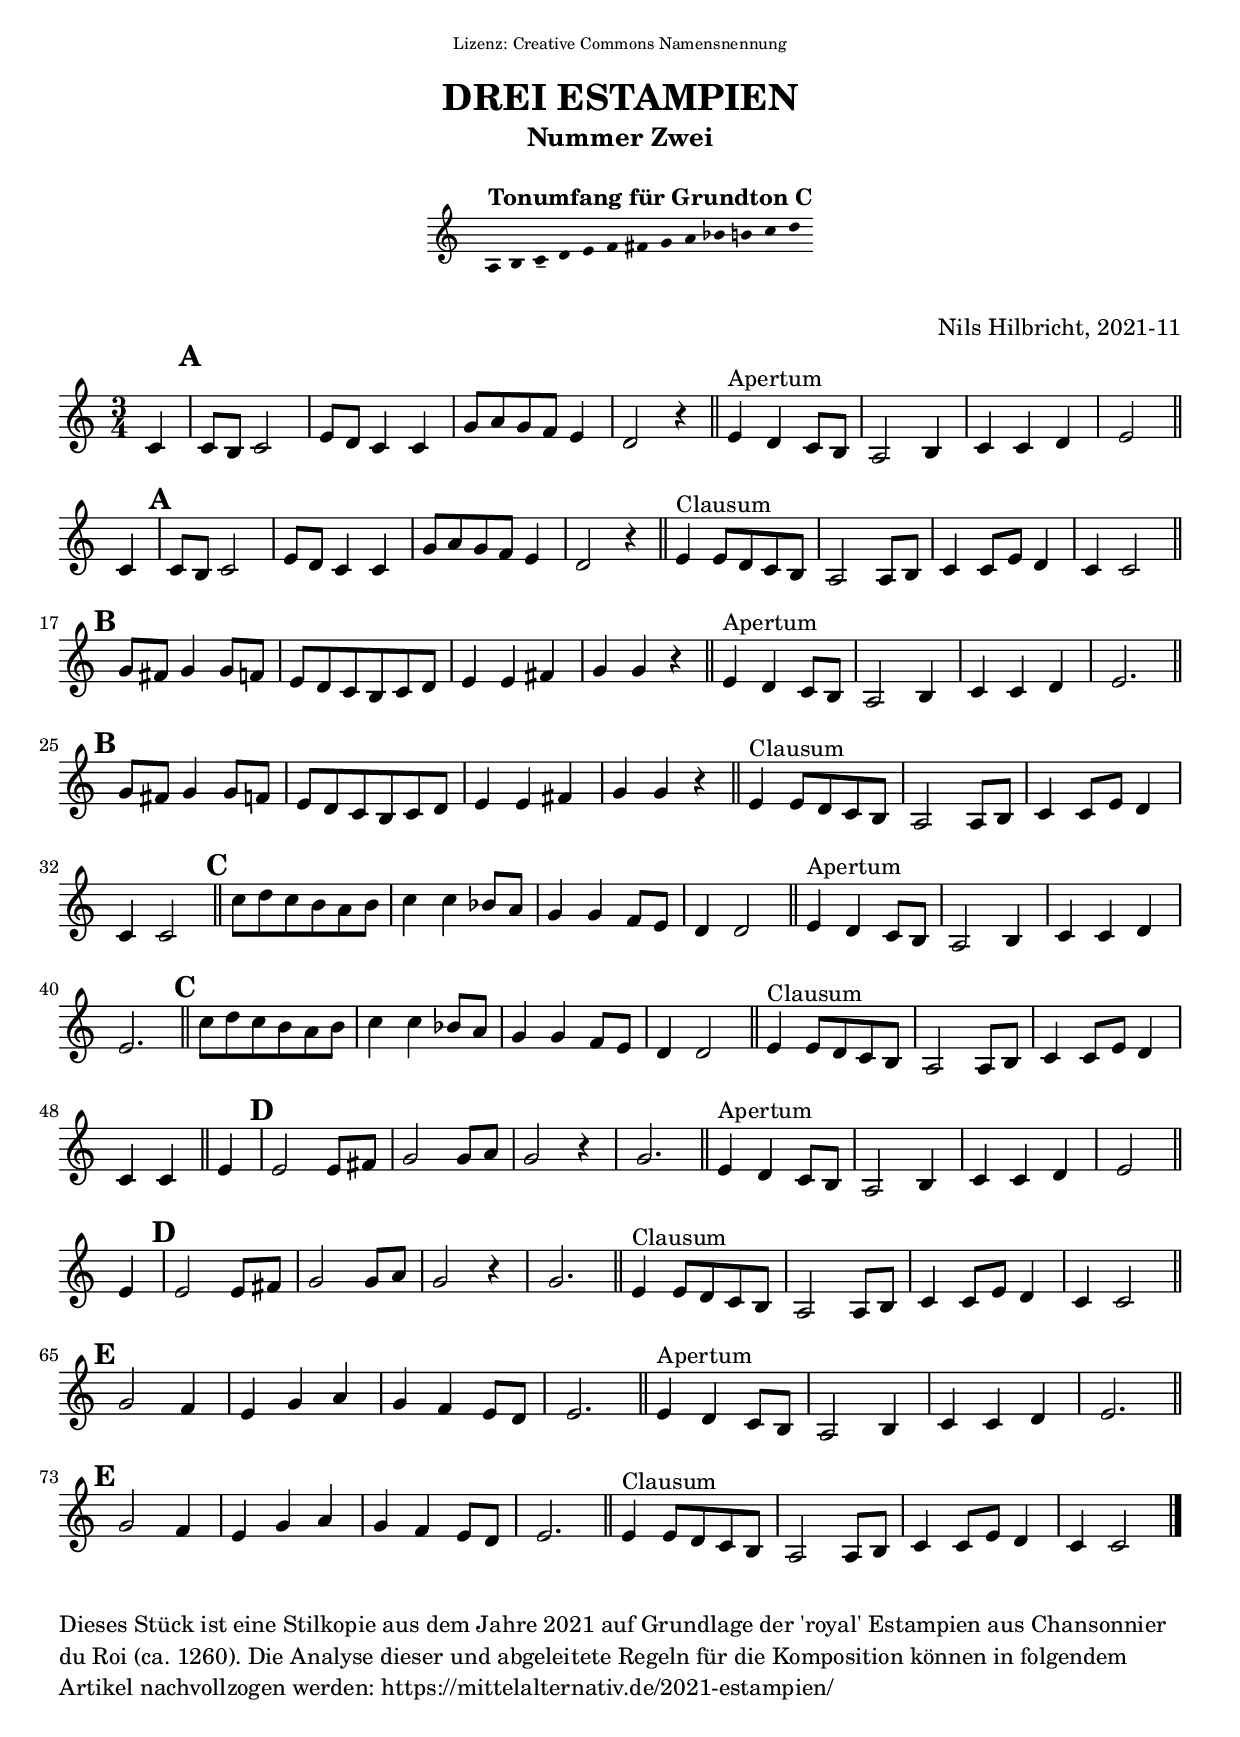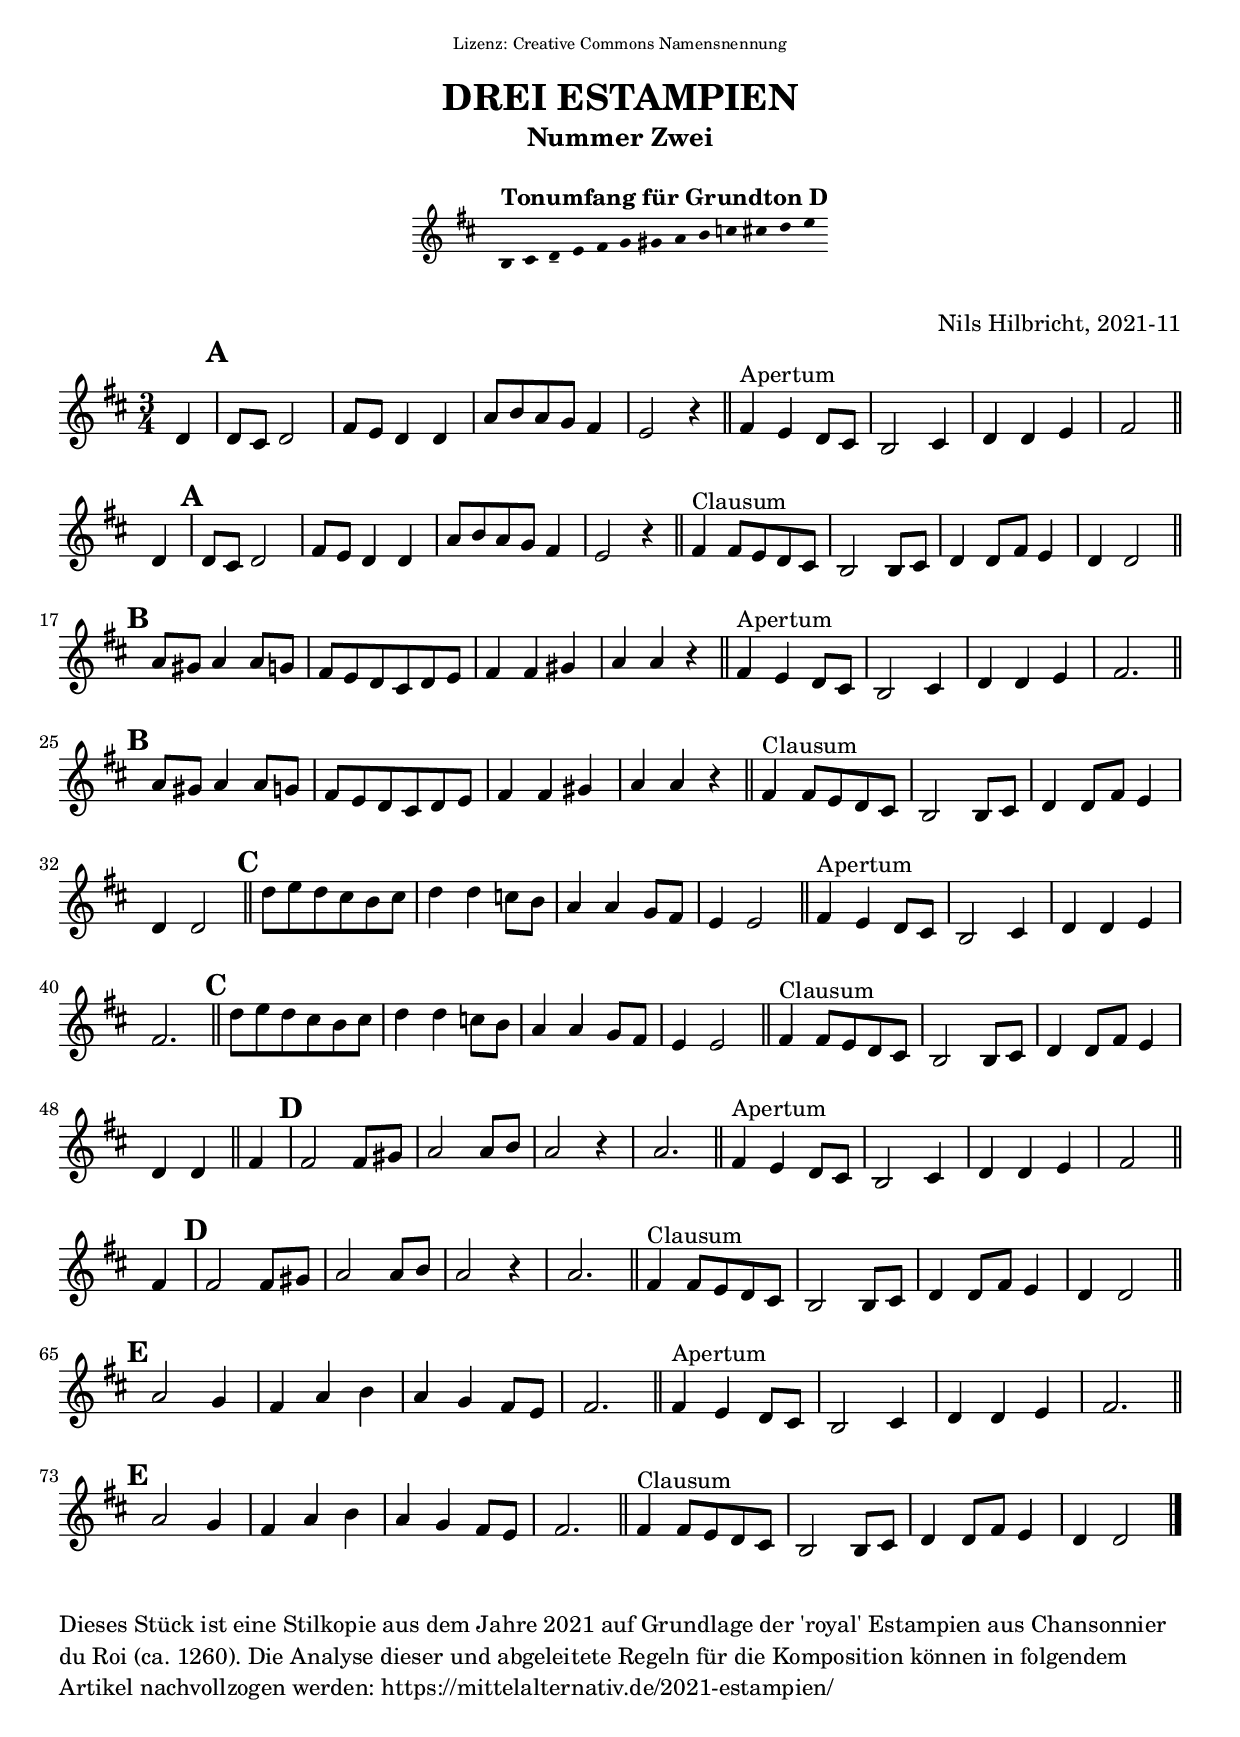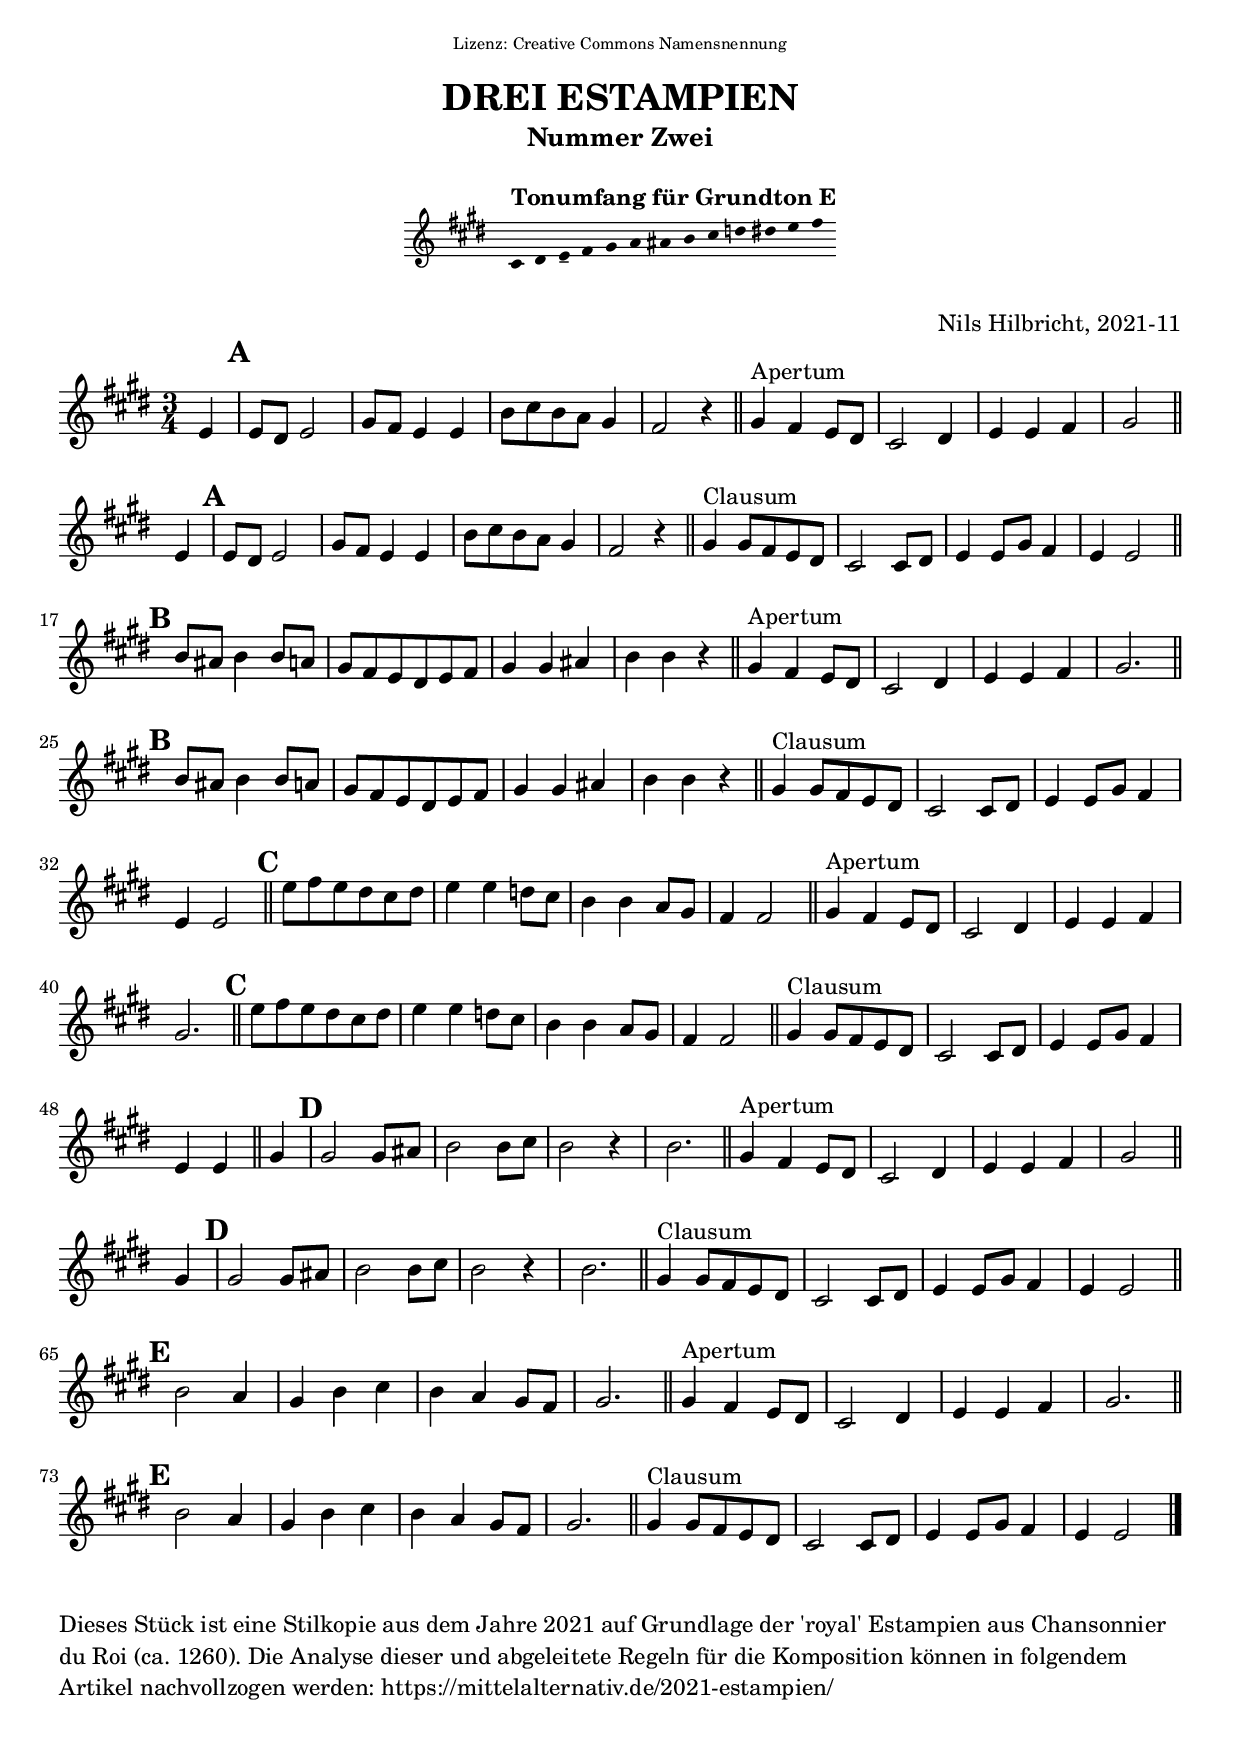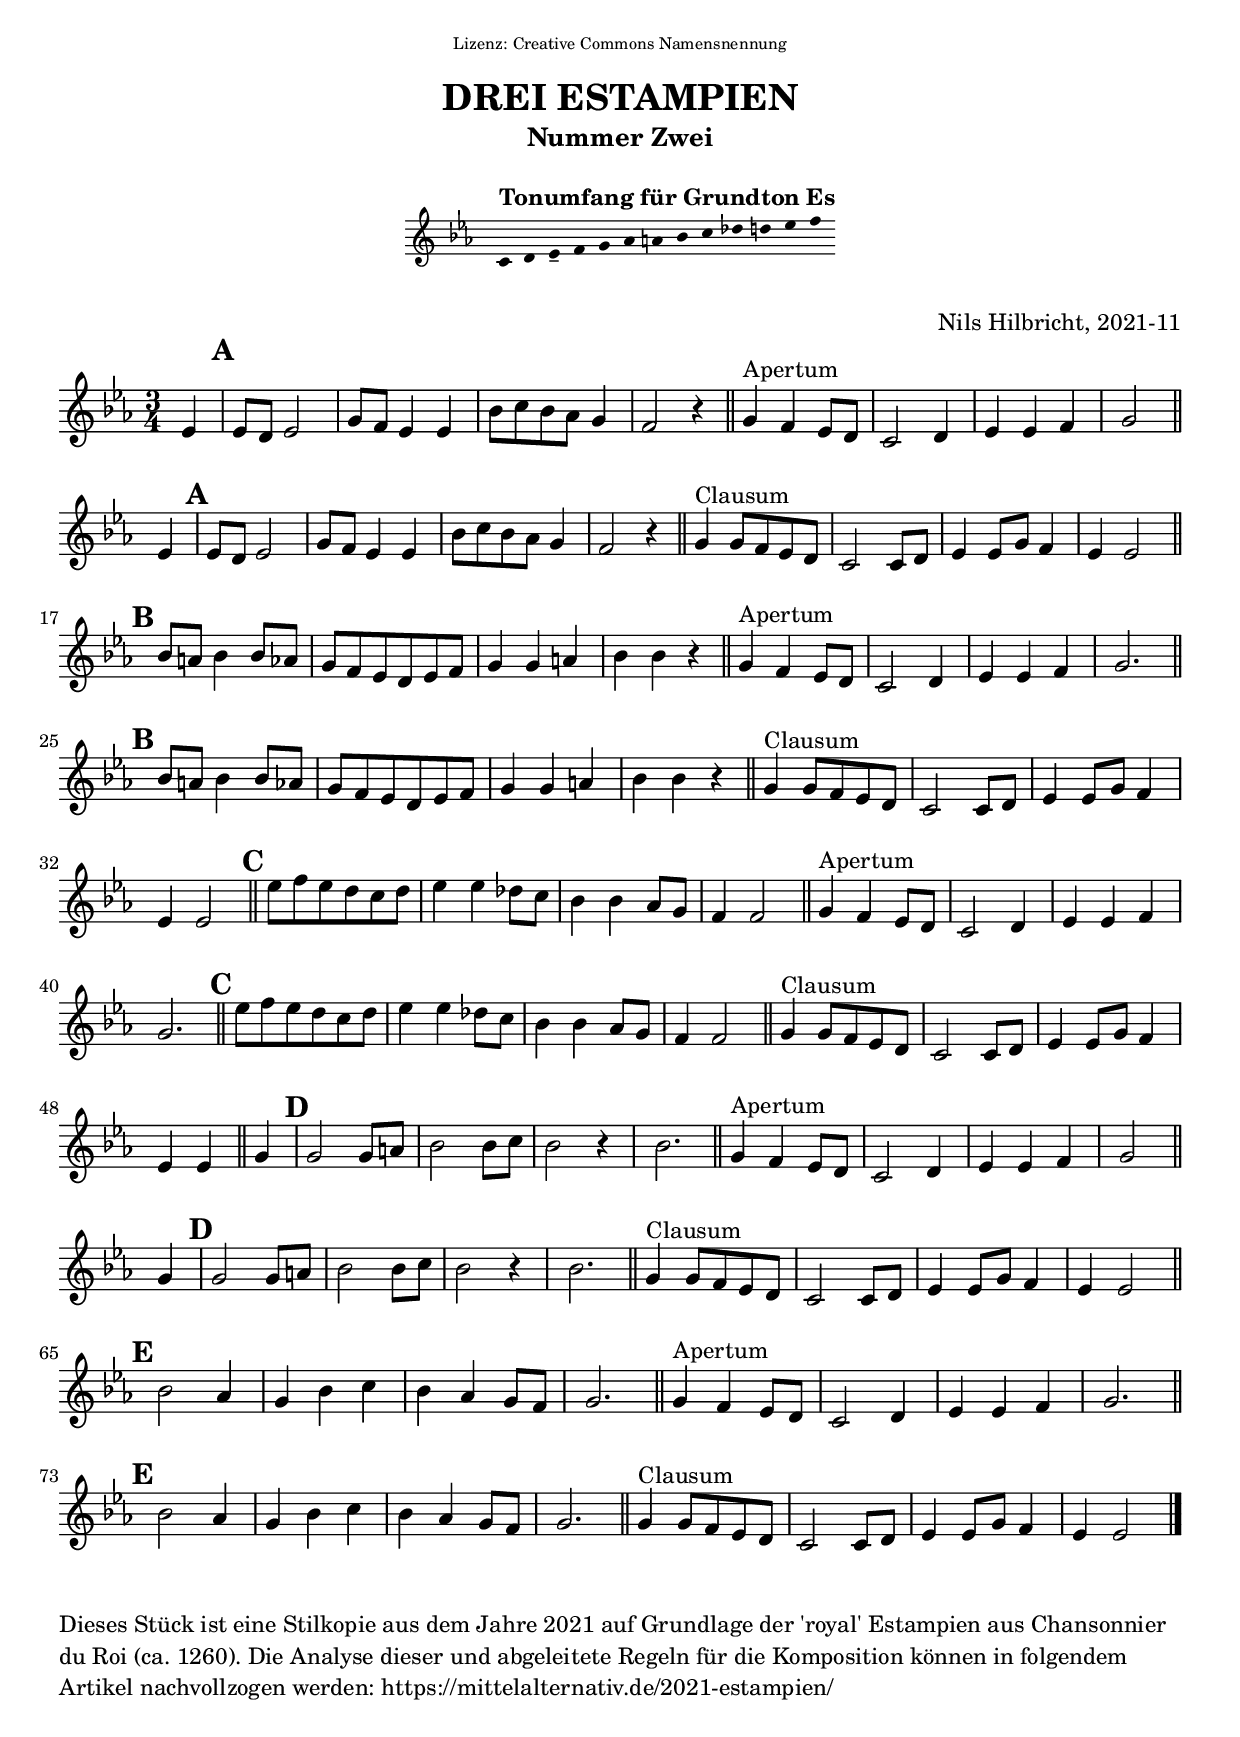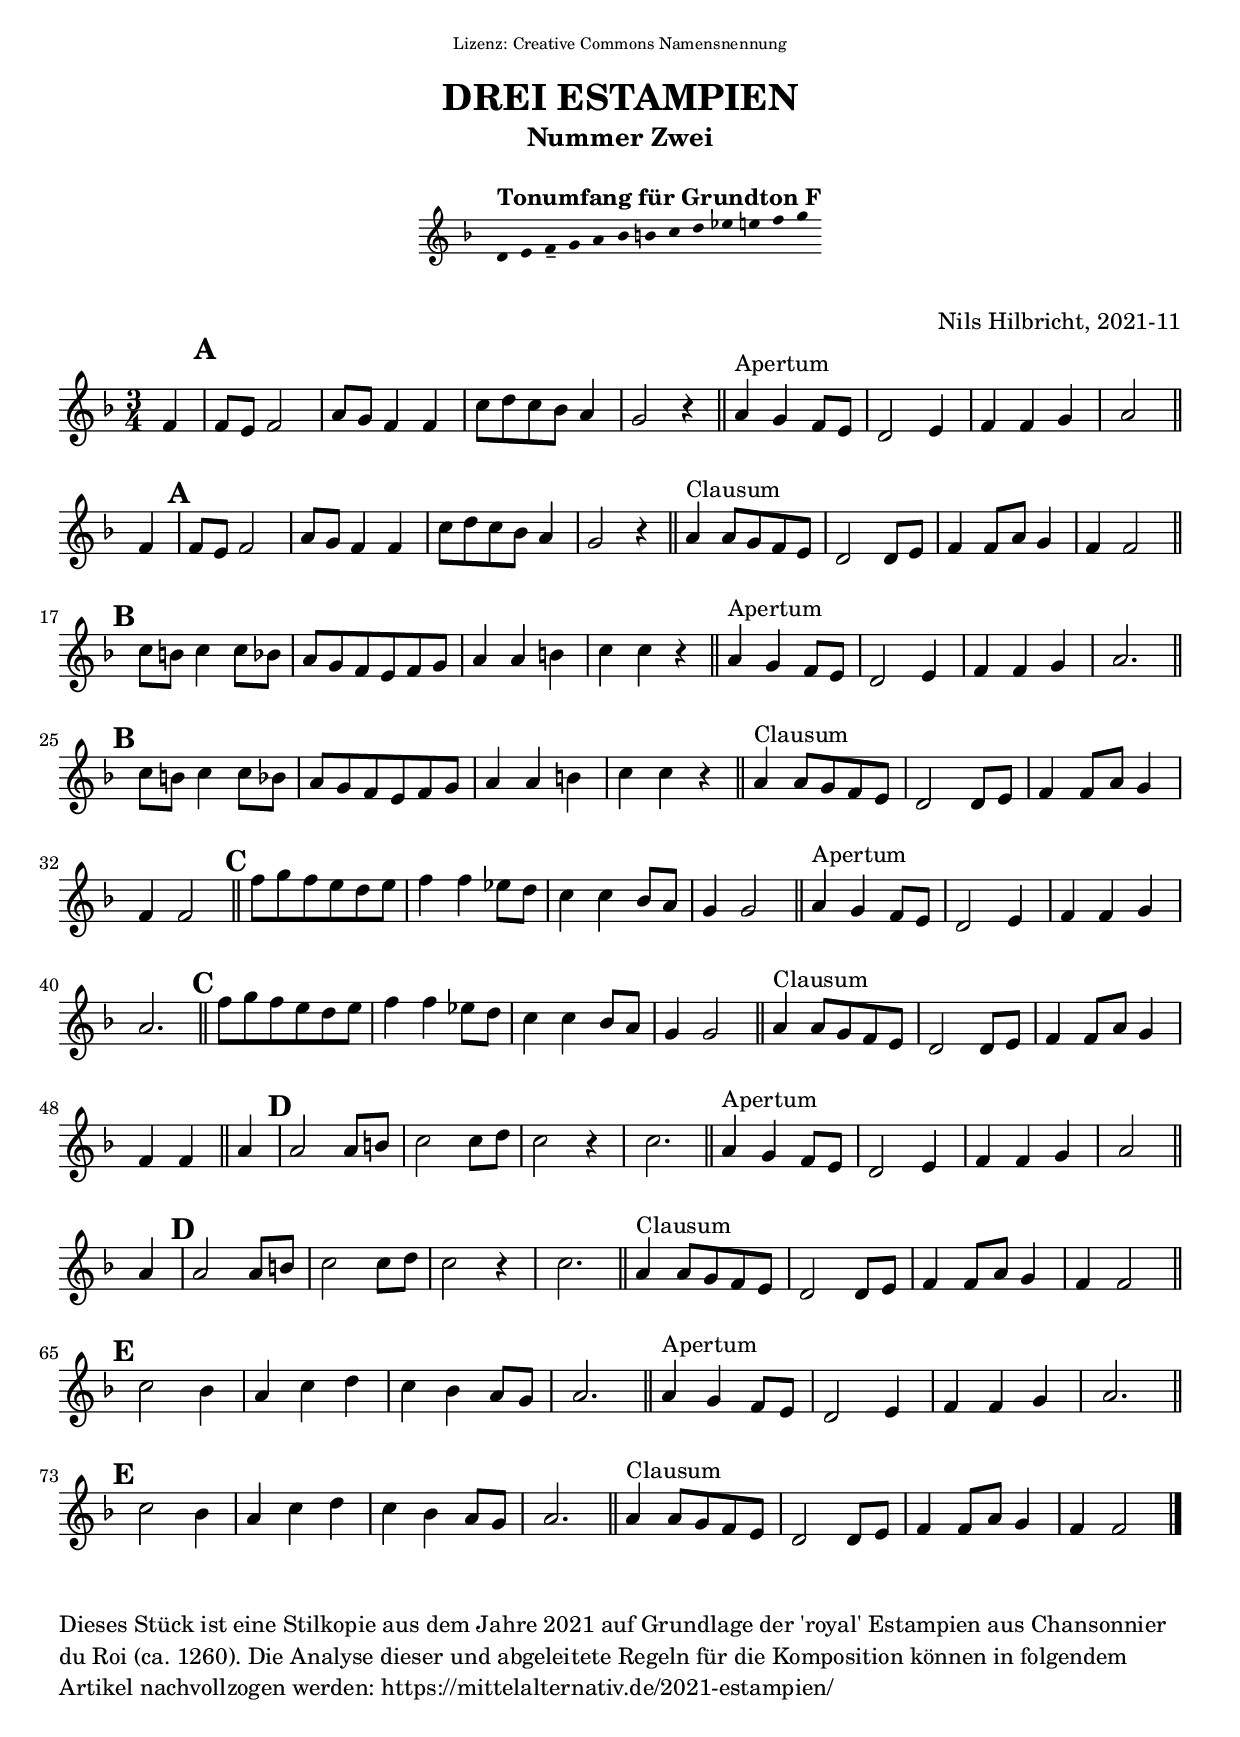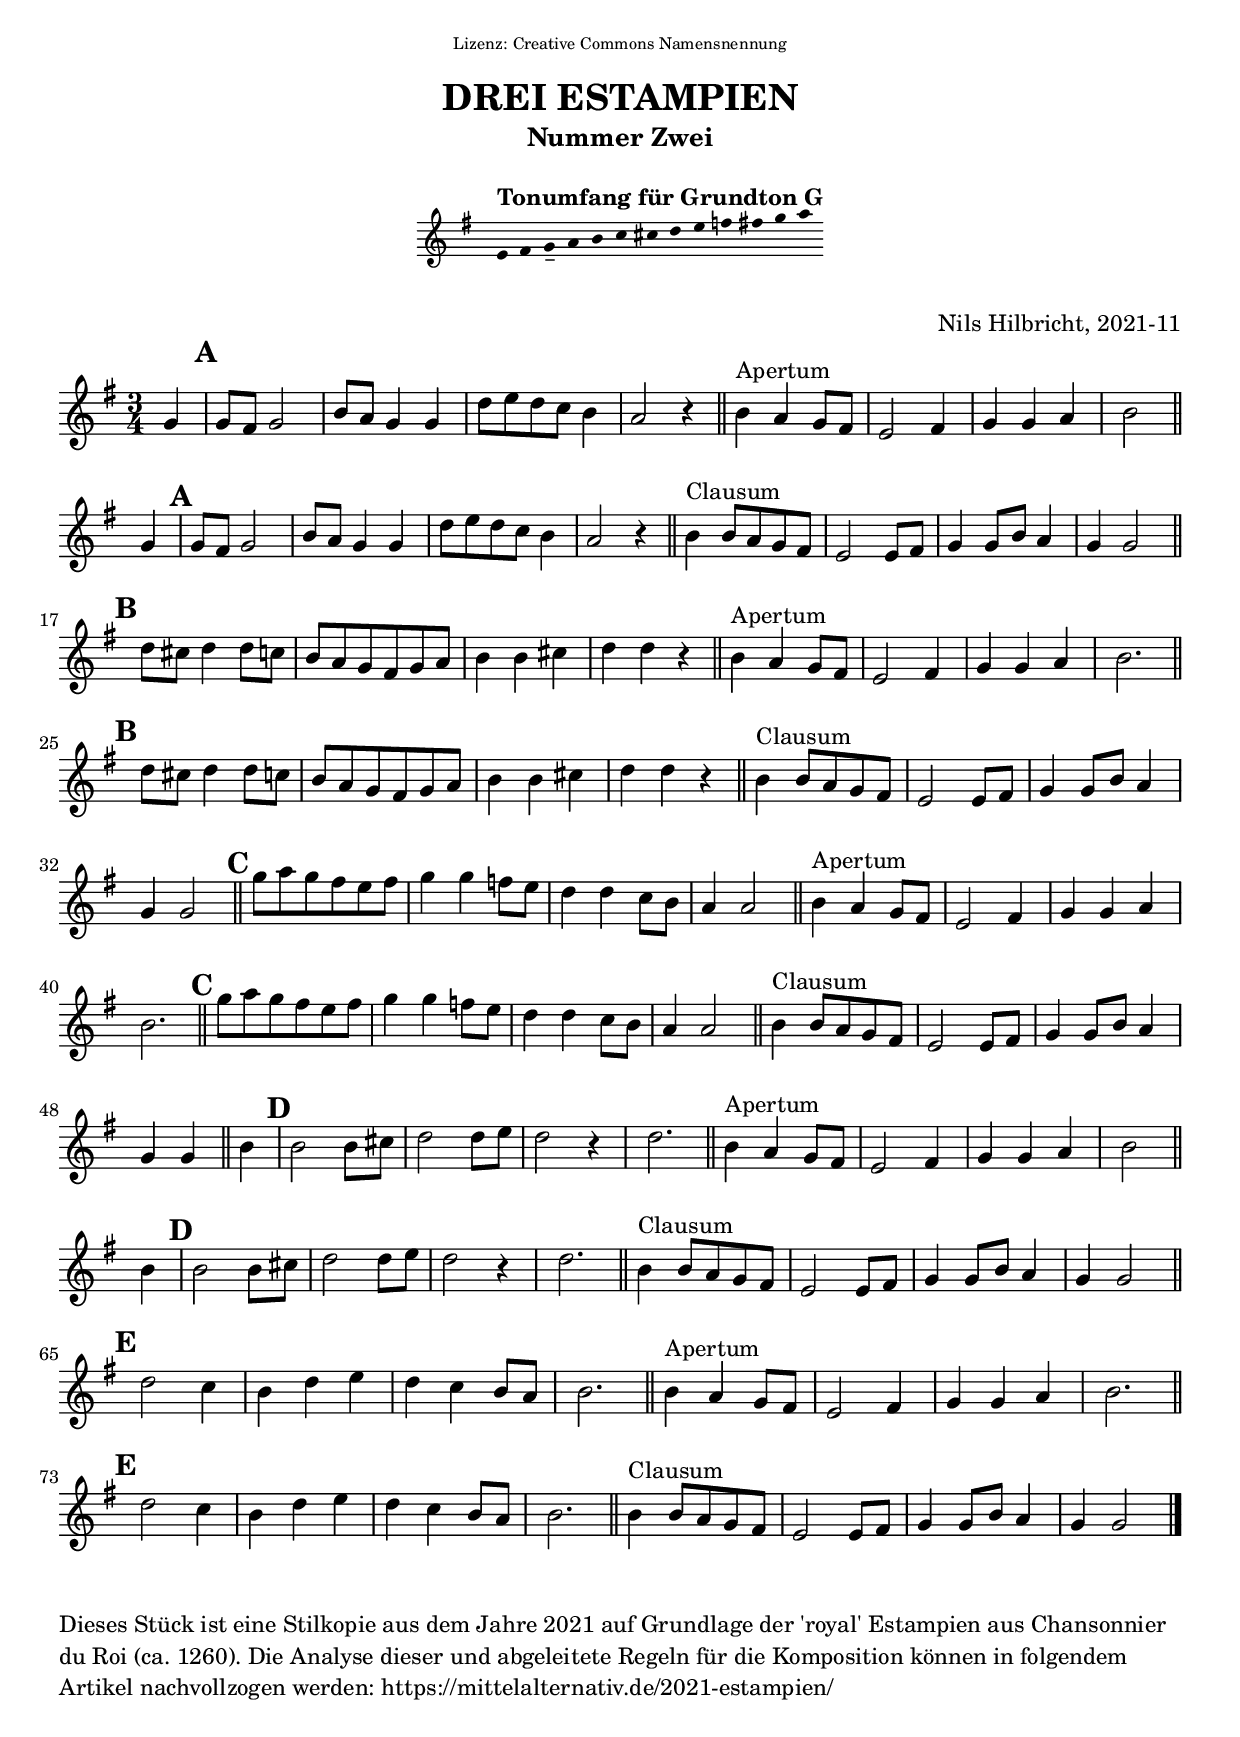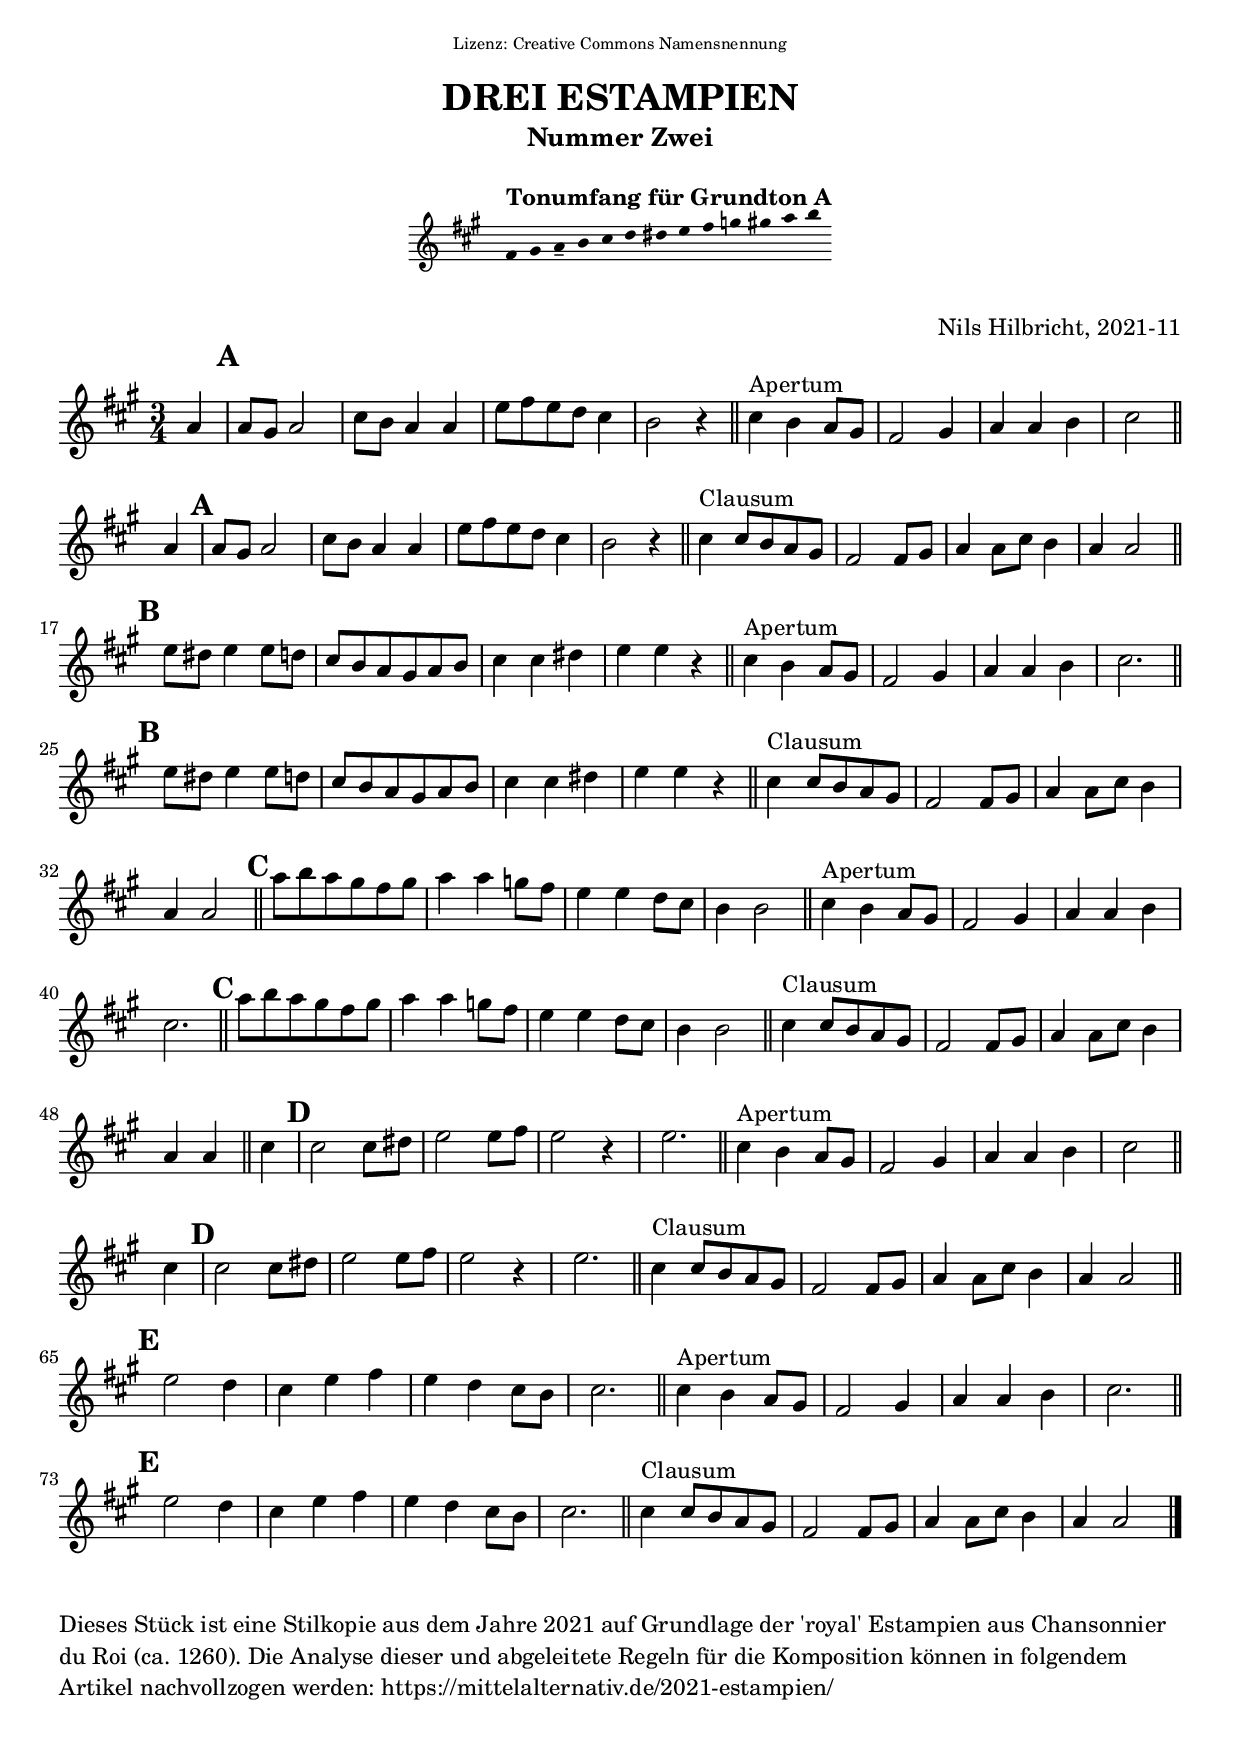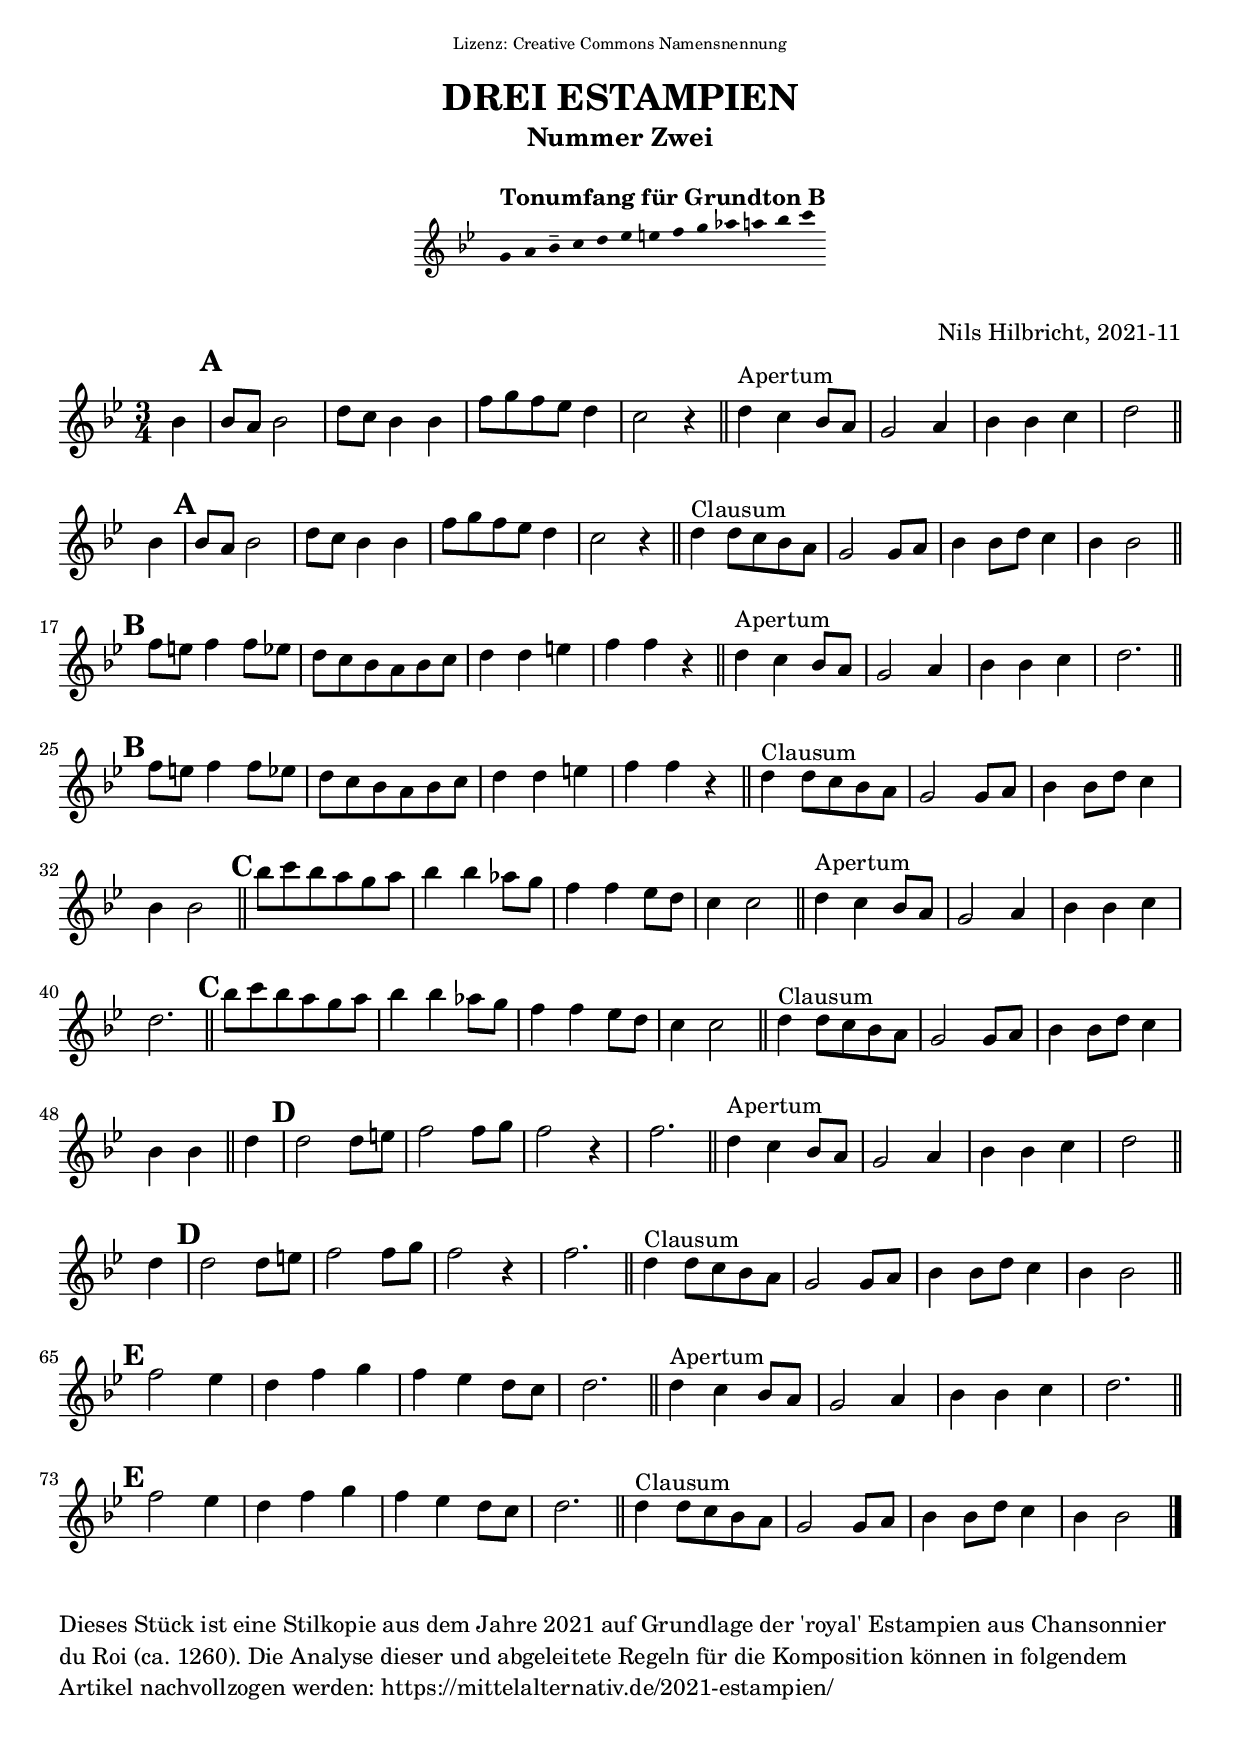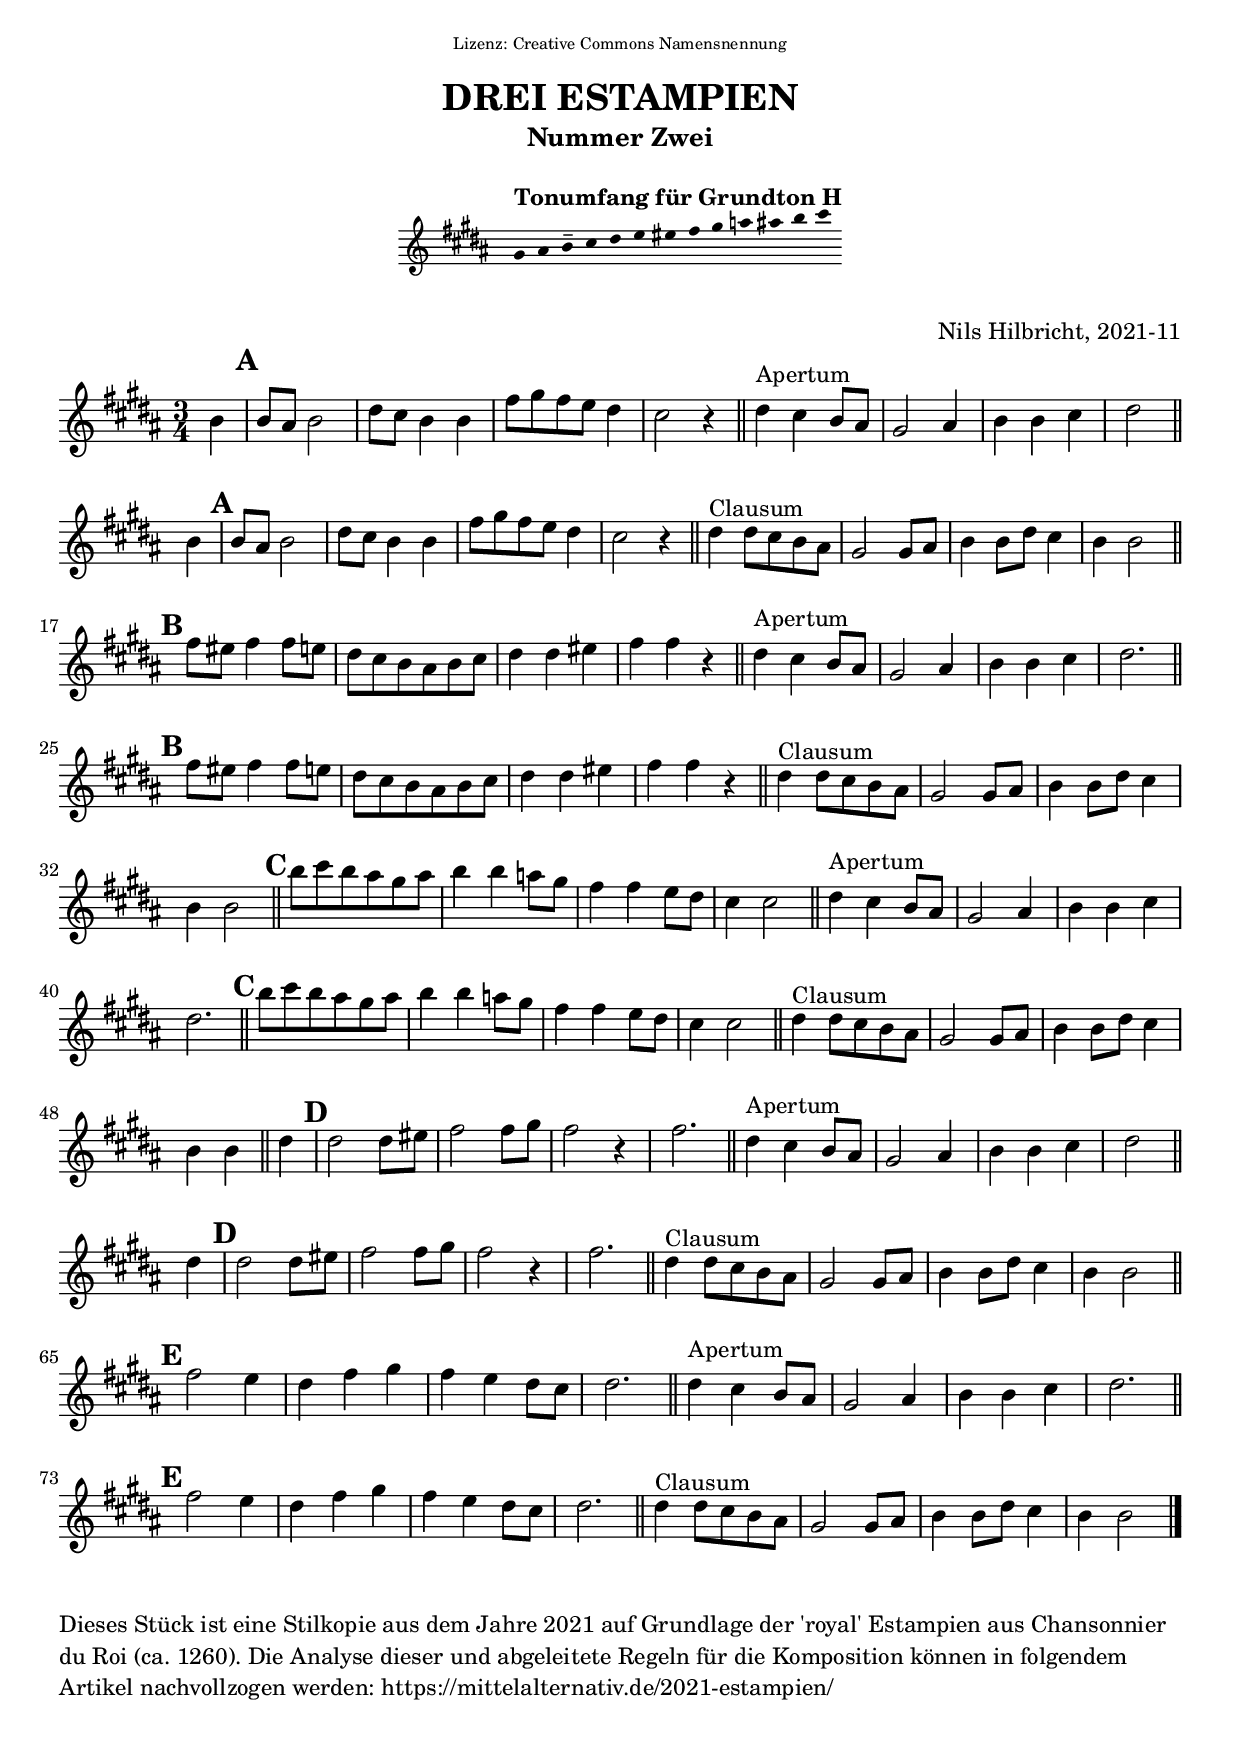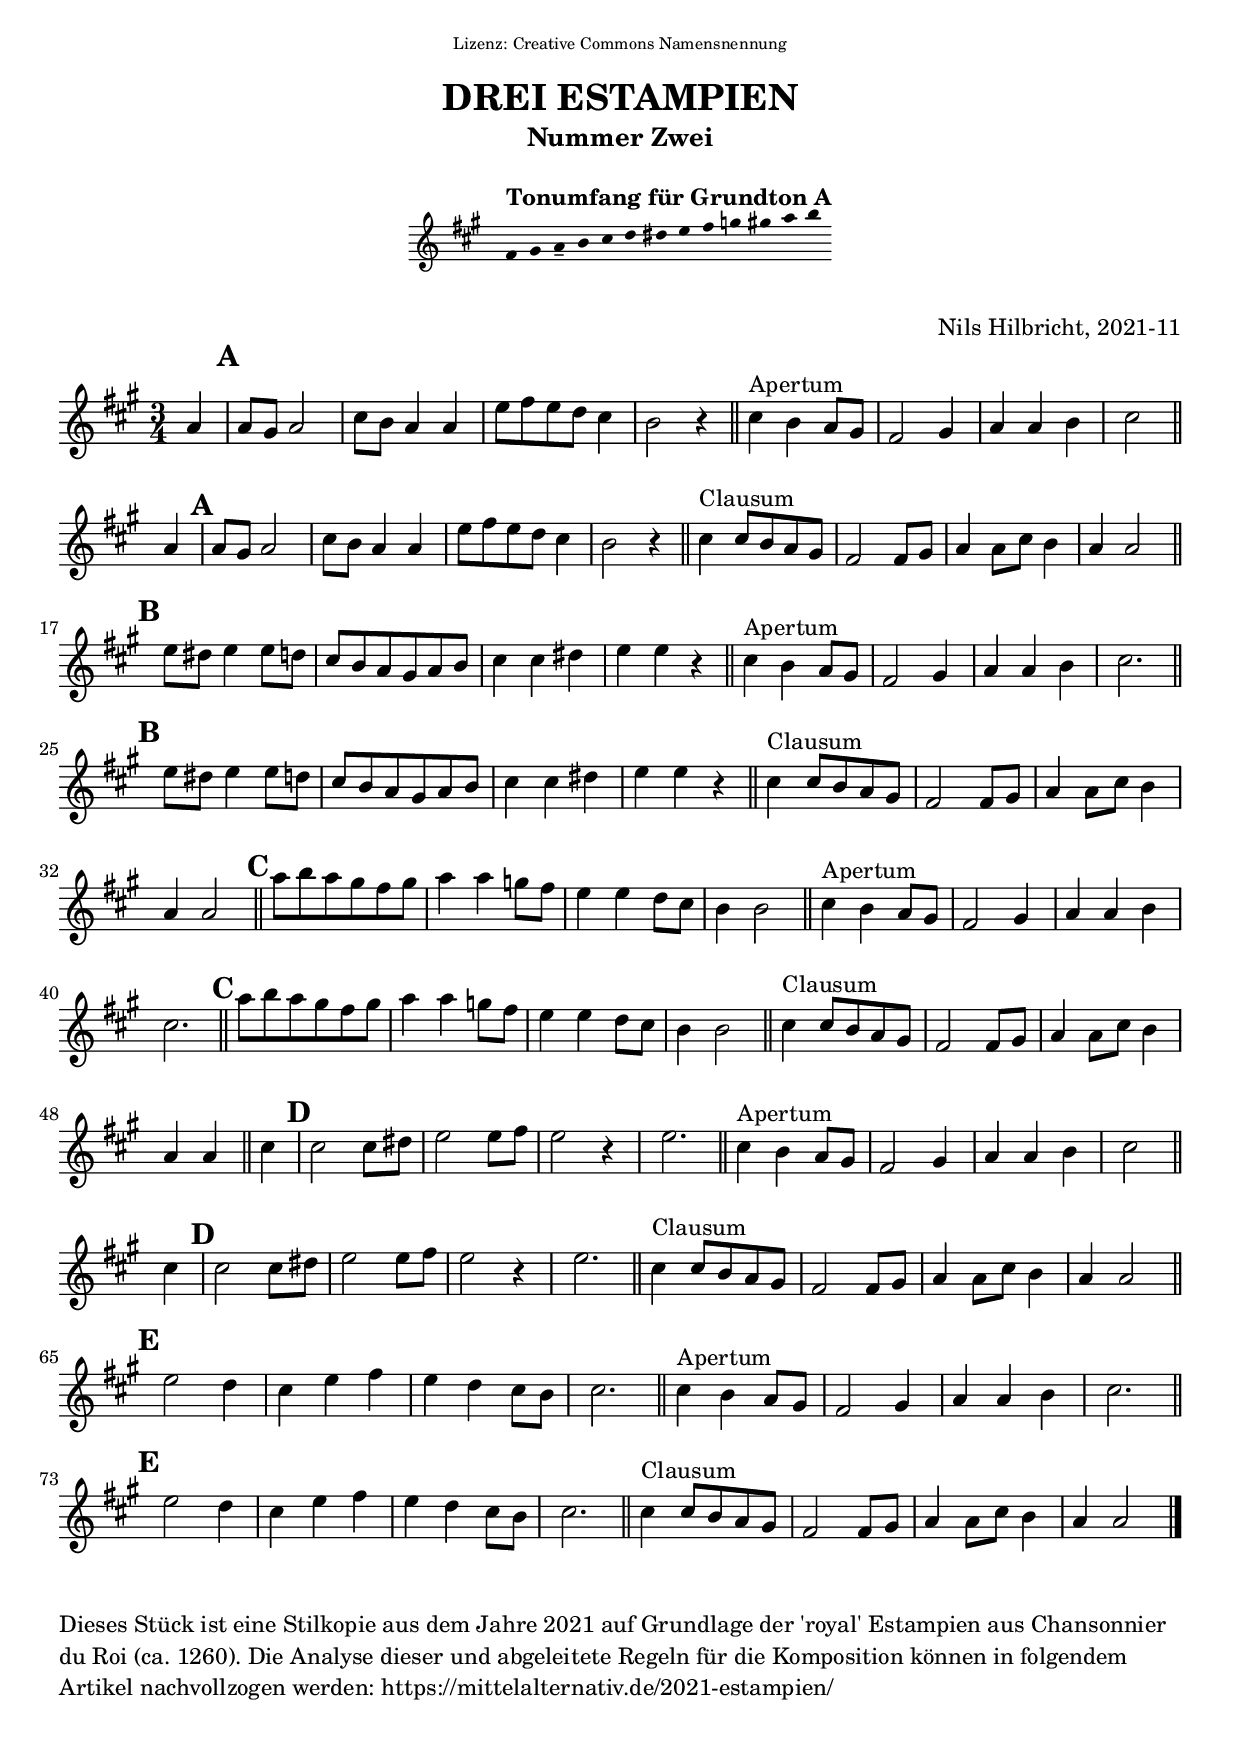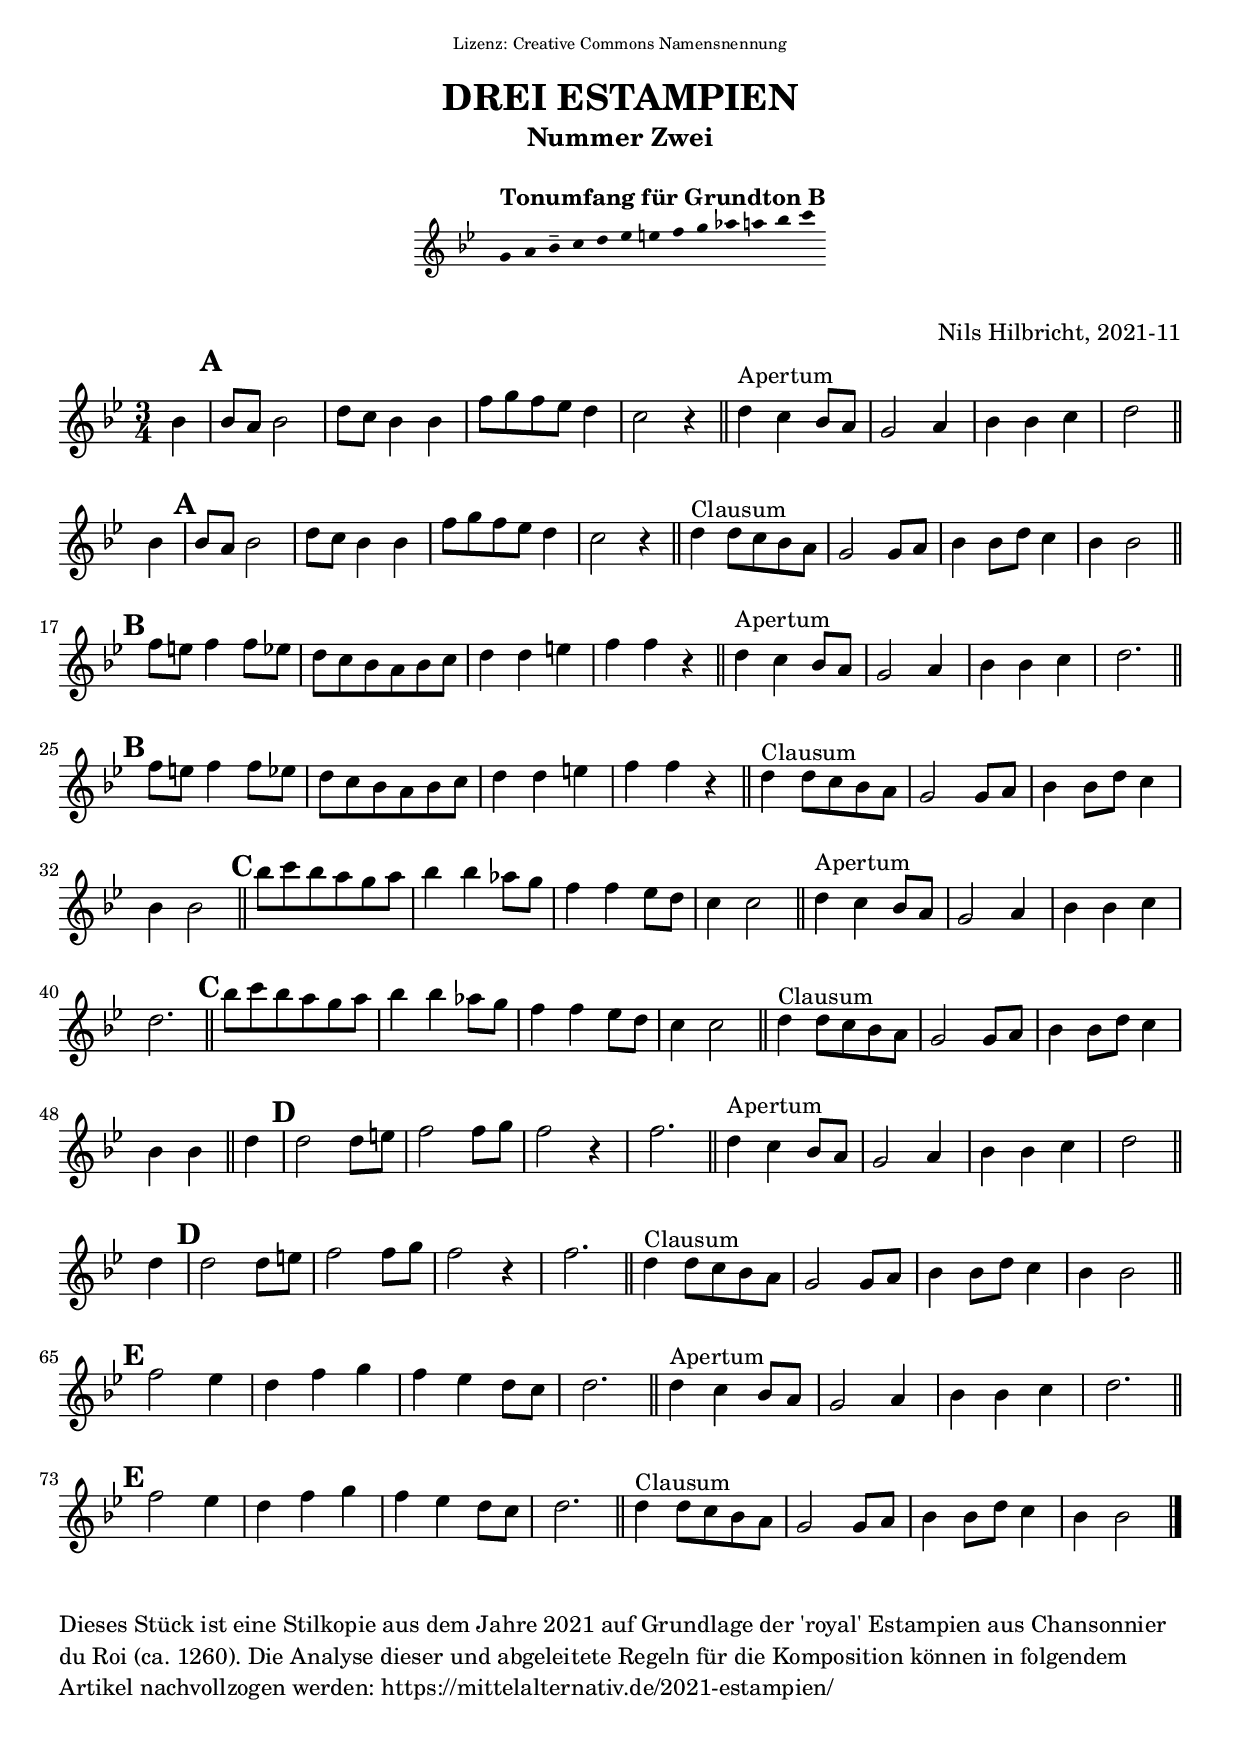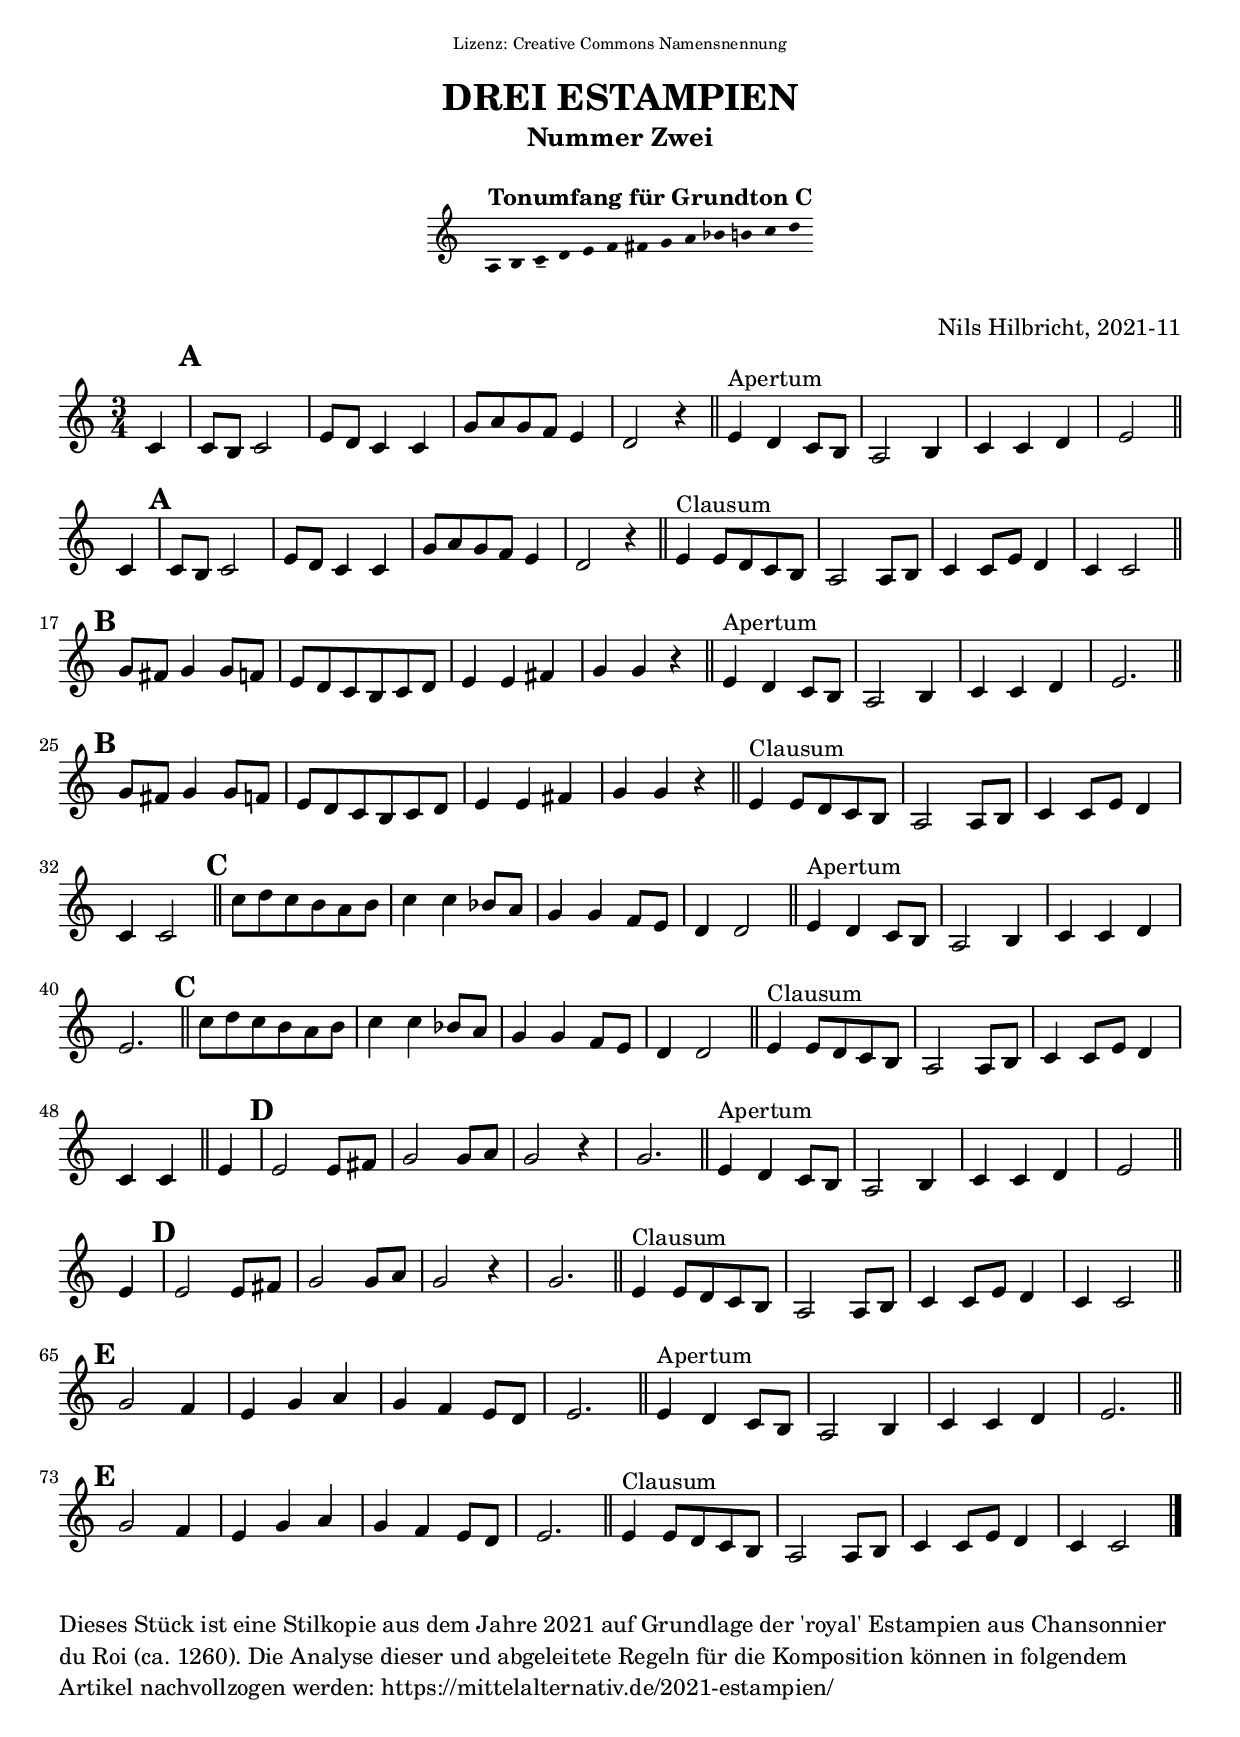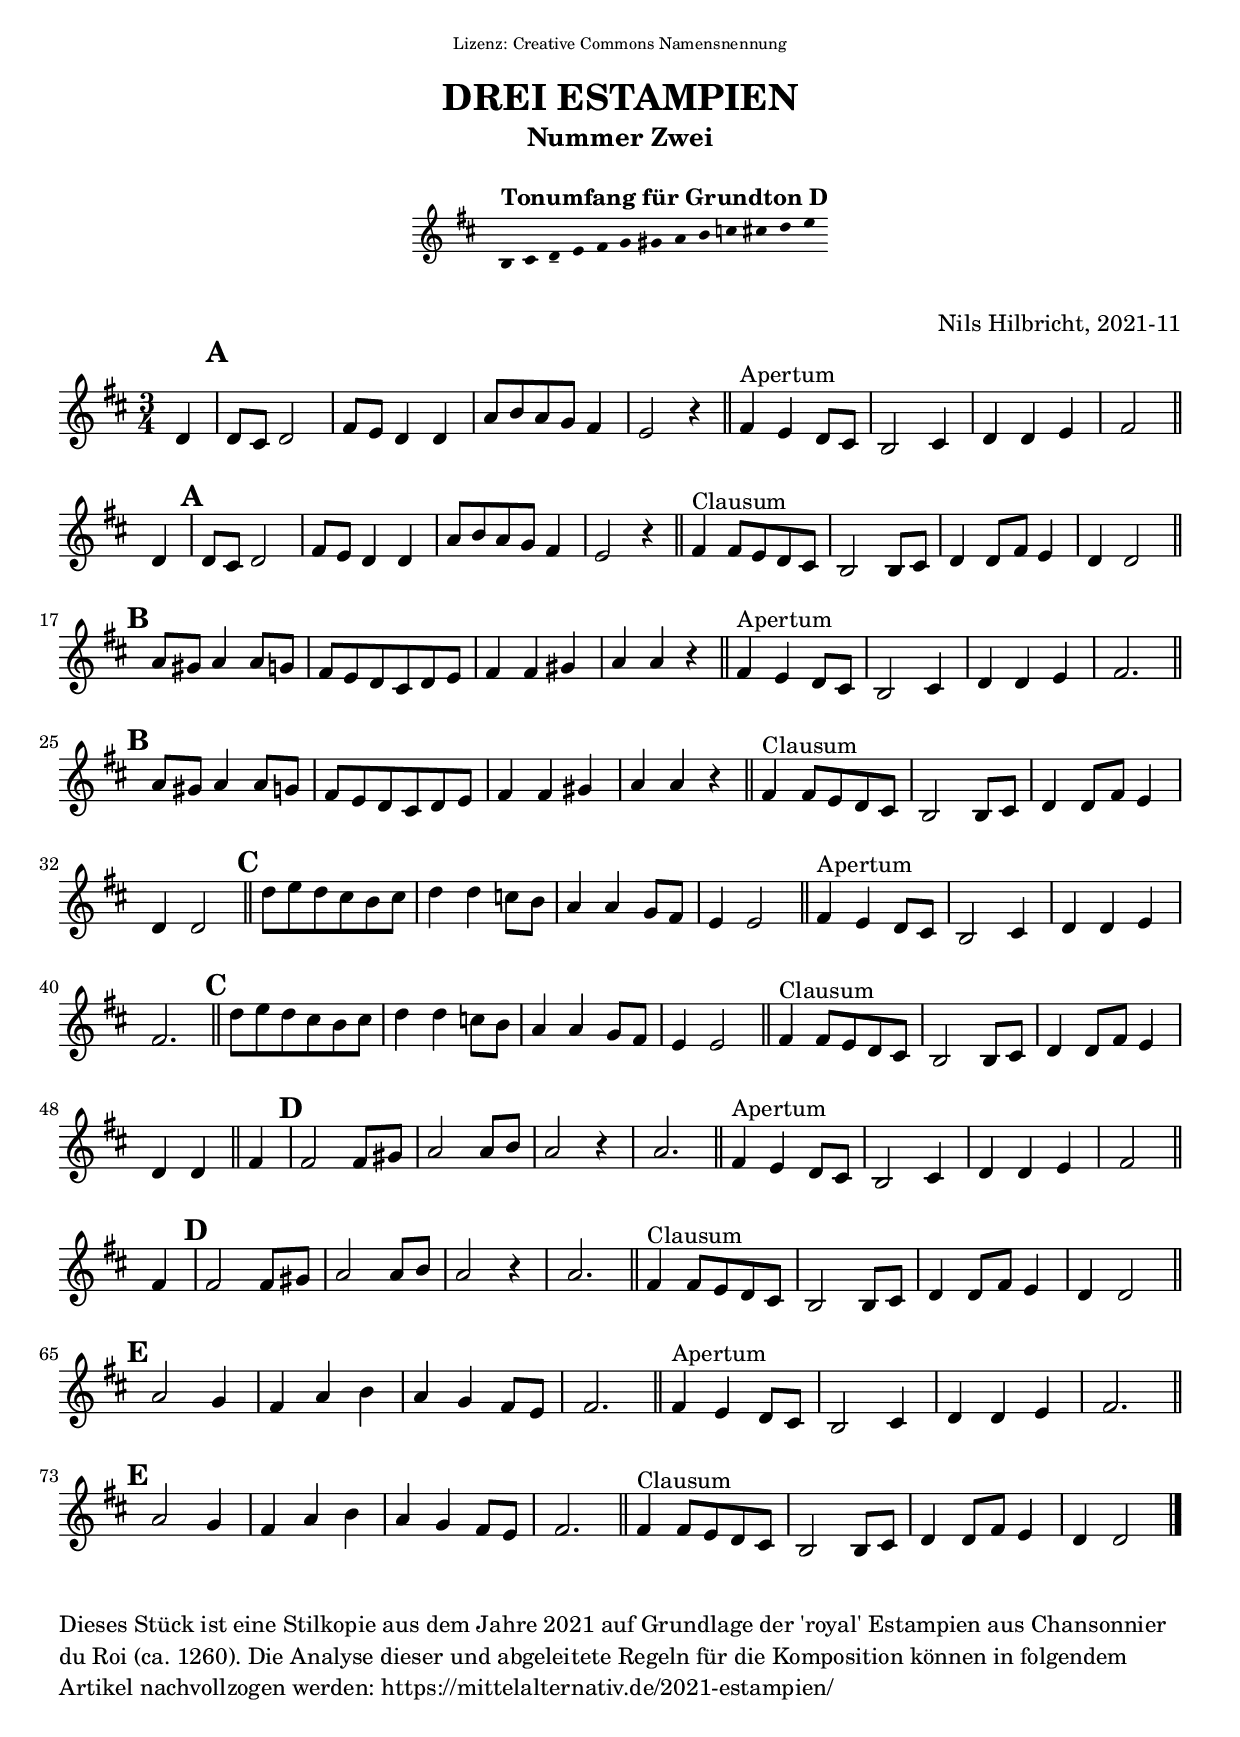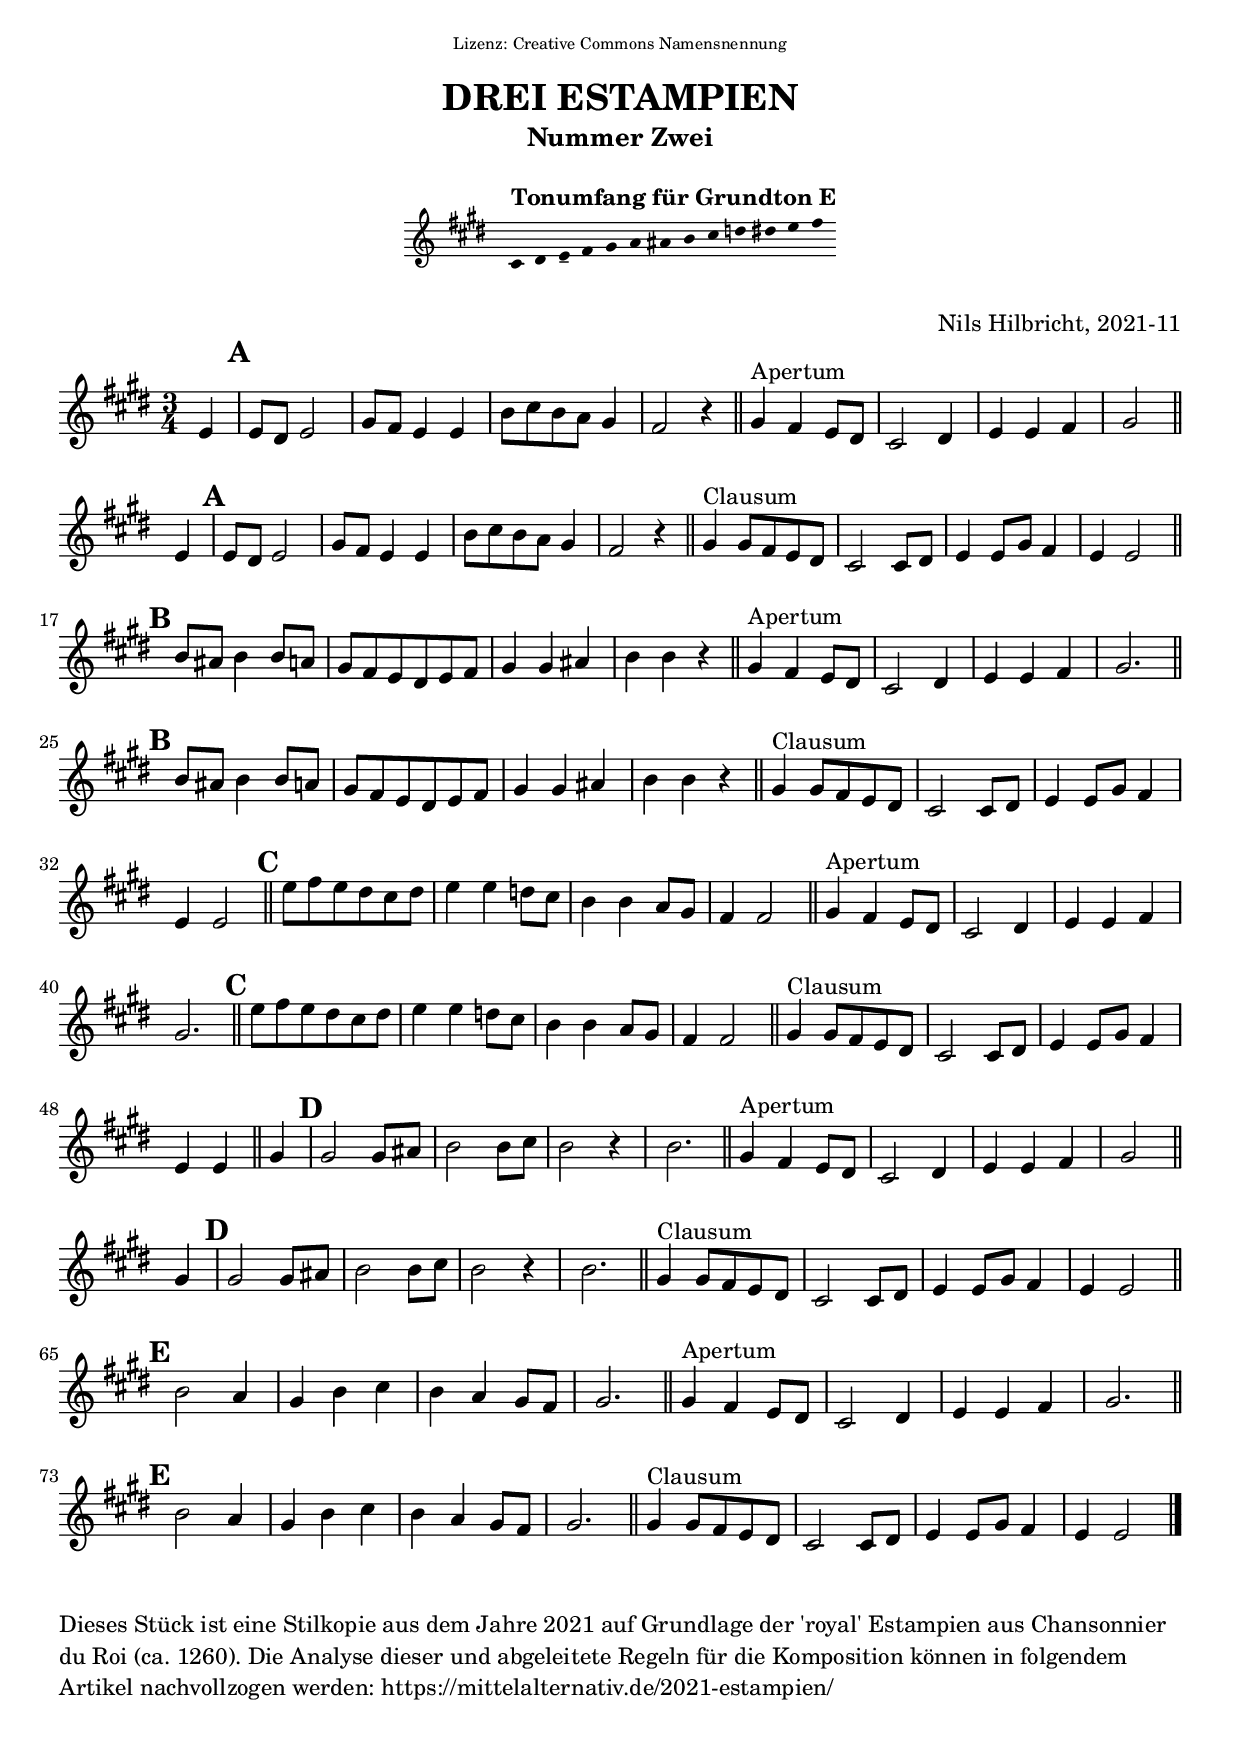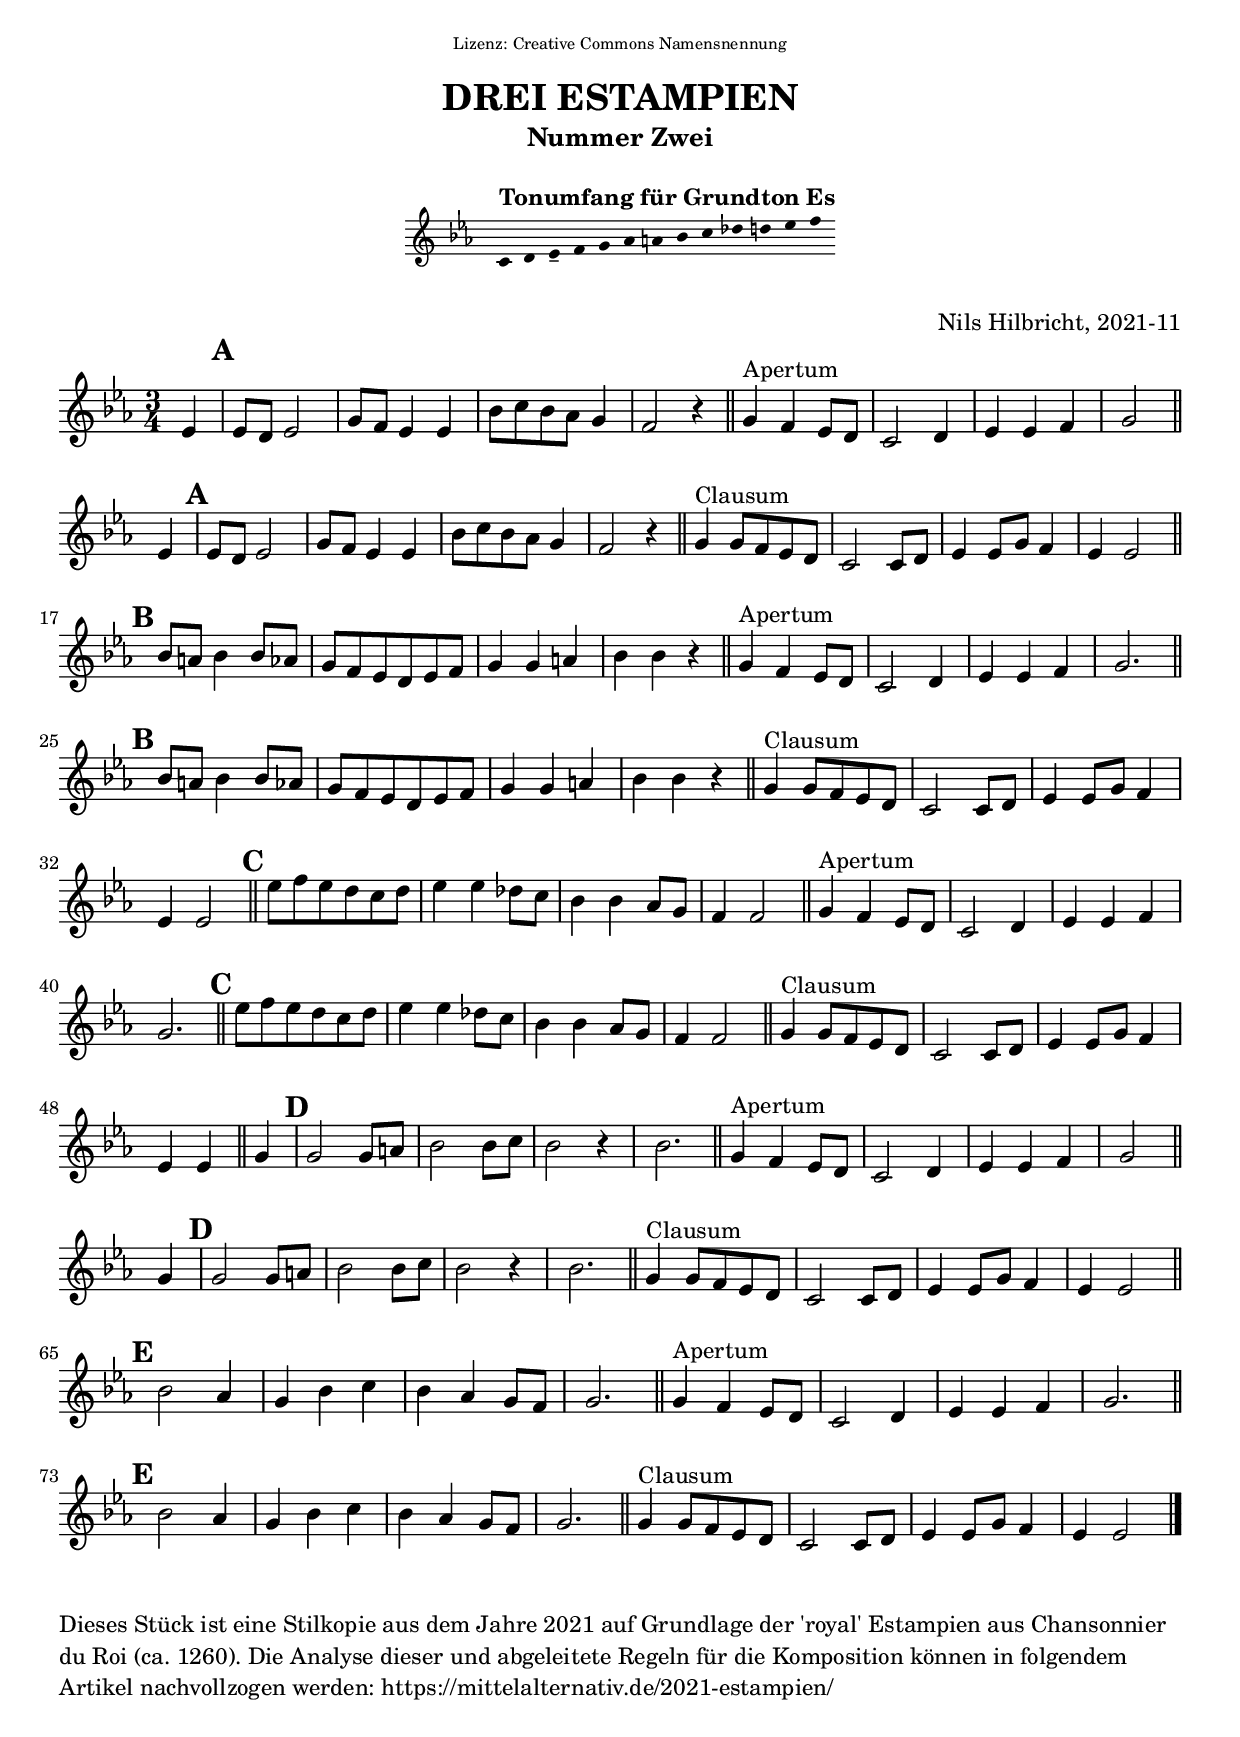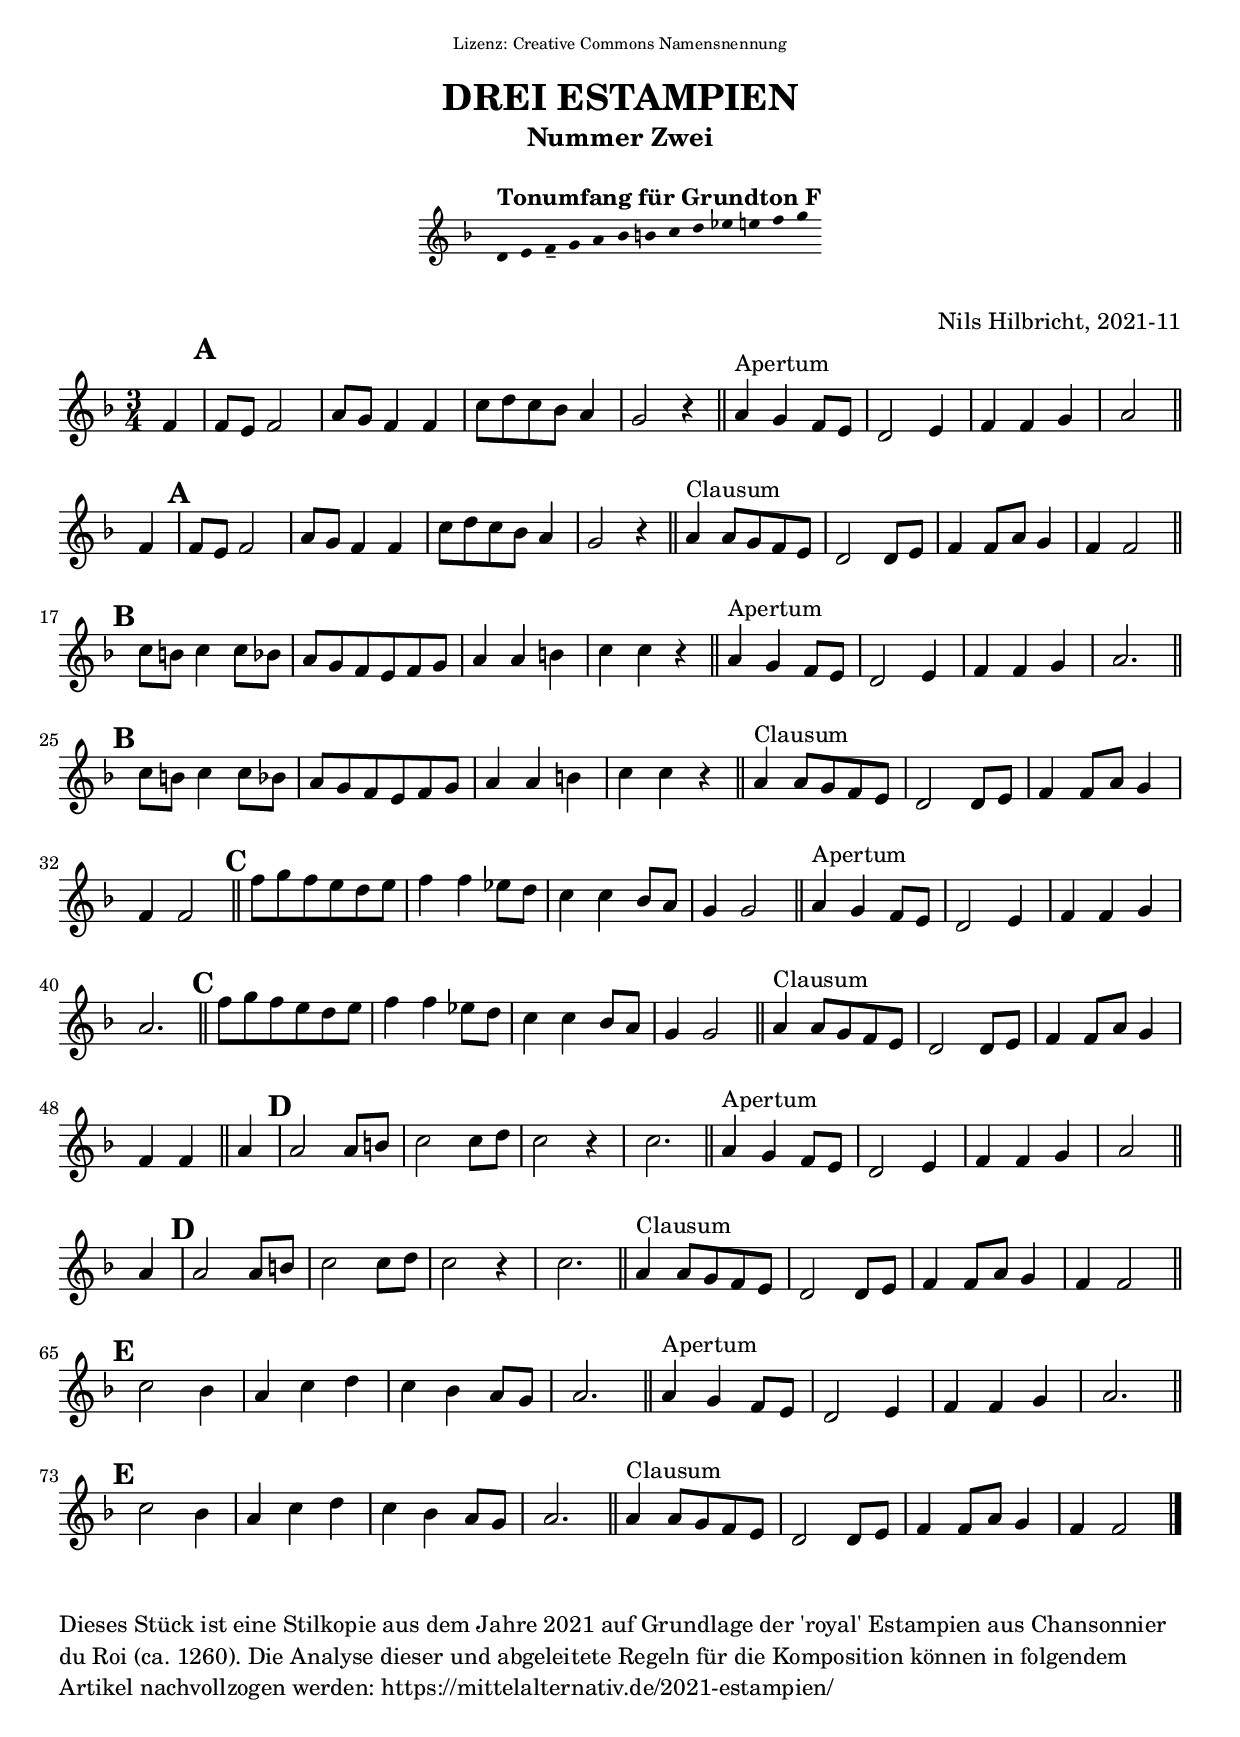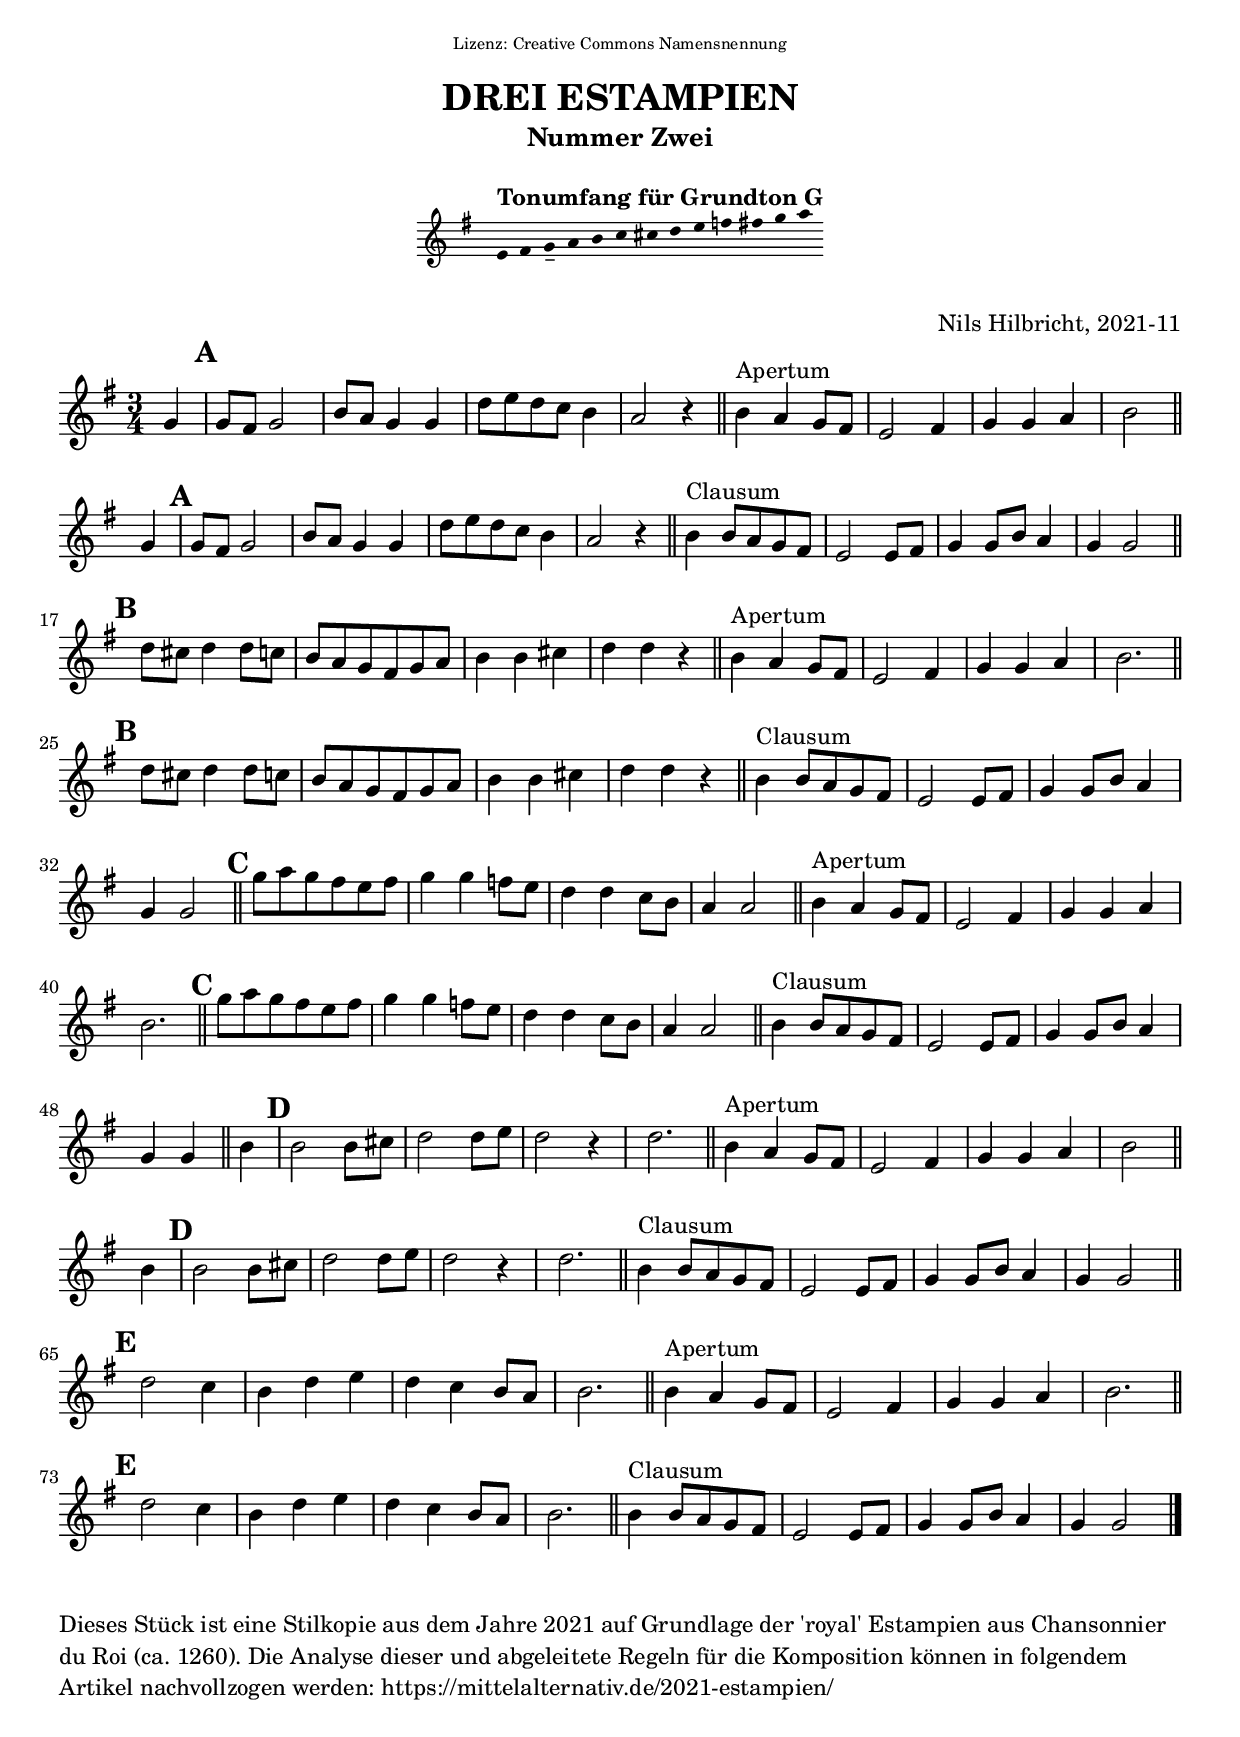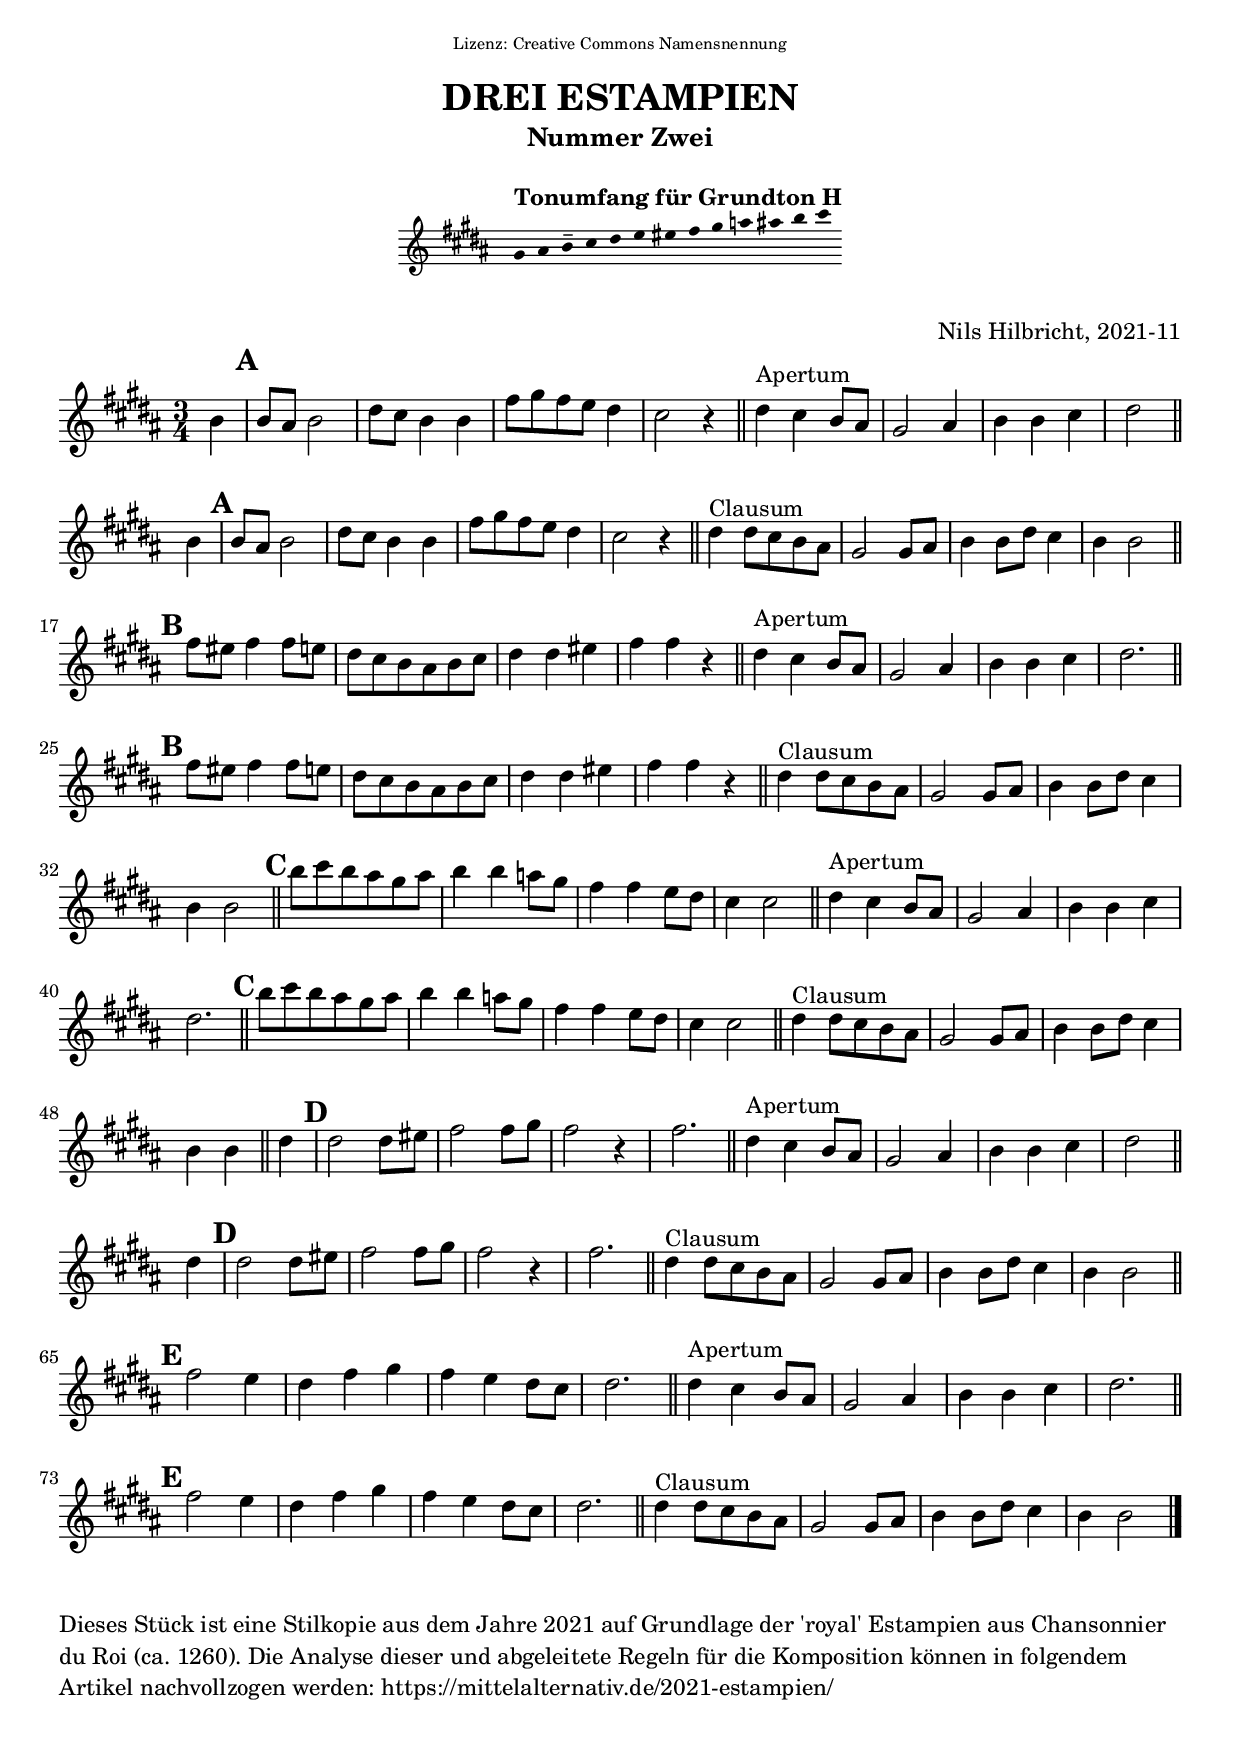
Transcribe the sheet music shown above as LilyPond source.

bottomText = \markuplist { \wordwrap-lines {  %Wordwrap will not work with "quotes" around the string
Dieses Stück ist eine Stilkopie aus dem Jahre 2021 auf Grundlage der 'royal' Estampien aus Chansonnier du Roi (ca. 1260). Die Analyse dieser und abgeleitete Regeln für die Komposition können in folgendem Artikel nachvollzogen werden: https://mittelalternativ.de/2021-estampien/
%The free description must remain on line two only!
} }

%LANGUAGE VARIANT. The language variant MUST remain on line 7 only. No .ly extension please.
%2021-estampie-2-en

%COLLECTION FILES. Semicolon separated list; Starts with a % comment. MUST remain on line 10 only. No spaces. No trailing ; No .ly extension.
%2021-estampie-1;2021-estampie-3

%{
bottomText = \markup {
   \column {
        \wordwrap {
            %NO "" QUOTES FOR freeDescription OR WORDWRAP WILL NOT WORK.
            % https://scheme-book.ursliska.de/scheme/data-types/strings.html
            \freeDescription
        }
   }
}
%}

%LICENSE: The website generator is looking for certain phrases which we need to use in the ly-document as well:
%Creative Commons Namensnennung
%Creative Commons Namensnennung mit Weitergabe unter gleichen Bedingungen
%Creative Commons „Kein Urheberrechtsschutz“   #with typographic quotes

\header {
    %title in caps for that classical look and feel.
    title = "DREI ESTAMPIEN"
    subtitle = "Nummer Zwei"
    dedication = \markup { \column { \line { \teeny "Lizenz: Creative Commons Namensnennung" }  \line { \vspace #1 } } }
    %we use opus instead of composer so the text is actually above the piece, not above the preview-scale
    opus = "Nils Hilbricht, 2021-11"
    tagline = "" % remove lilypond tagline but don't cut off the space
    % Don't use metadata at the bottom as it will extend our pngs to full size
}

%Generated by Laborejo. Adjusted by hand.


justmusic = { \partial 4 d'4 \mark #1 d'8 cis'8 d'2 fis'8 e'8 d'4 d'4 a'8 b'8 a'8 g'8 fis'4 e'2 r4 \bar "||"
    ^"Apertum" fis'4 e'4 d'8 cis'8 b2 cis'4 d'4 d'4 e'4 fis'2 \bar "||" d'4 \mark #1 d'8 cis'8 d'2 fis'8 e'8 d'4 d'4 a'8 b'8 a'8 g'8 fis'4 e'2 r4 \bar "||"
    ^"Clausum" fis'4 fis'8 e'8 d'8 cis'8 b2 b8 cis'8 d'4 d'8 fis'8 e'4 d'4 d'2 \bar "||" \mark #2 a'8 gis'8 a'4 a'8 g'8 fis'8 e'8 d'8 cis'8 d'8 e'8 fis'4 fis'4 gis'4 a'4 a'4 r4 \bar "||"
    ^"Apertum" fis'4 e'4 d'8 cis'8 b2 cis'4 d'4 d'4 e'4 fis'2. \bar "||" \mark #2 a'8 gis'8 a'4 a'8 g'8 fis'8 e'8 d'8 cis'8 d'8 e'8 fis'4 fis'4 gis'4 a'4 a'4 r4 \bar "||"
    ^"Clausum" fis'4 fis'8 e'8 d'8 cis'8 b2 b8 cis'8 d'4 d'8 fis'8 e'4 d'4 d'2 \bar "||" \mark #3 d''8 e''8 d''8 cis''8 b'8 cis''8 d''4 d''4 c''8 b'8 a'4 a'4 g'8 fis'8 e'4 e'2 \bar "||"
    ^"Apertum" fis'4 e'4 d'8 cis'8 b2 cis'4 d'4 d'4 e'4 fis'2. \bar "||" \mark #3 d''8 e''8 d''8 cis''8 b'8 cis''8 d''4 d''4 c''8 b'8 a'4 a'4 g'8 fis'8 e'4 e'2 \bar "||"
    ^"Clausum" fis'4 fis'8 e'8 d'8 cis'8 b2 b8 cis'8 d'4 d'8 fis'8 e'4 d'4 d'4 \bar "||" fis'4 \mark #4 fis'2 fis'8 gis'8 a'2 a'8 b'8 a'2 r4 a'2. \bar "||"
    ^"Apertum" fis'4 e'4 d'8 cis'8 b2 cis'4 d'4 d'4 e'4 fis'2 \bar "||" fis'4 \mark #4 fis'2 fis'8 gis'8 a'2 a'8 b'8 a'2 r4 a'2. \bar "||"
    ^"Clausum" fis'4 fis'8 e'8 d'8 cis'8 b2 b8 cis'8 d'4 d'8 fis'8 e'4 d'4 d'2 \bar "||" \mark #5 a'2 g'4 fis'4 a'4 b'4 a'4 g'4 fis'8 e'8 fis'2. \bar "||"
    ^"Apertum" fis'4 e'4 d'8 cis'8 b2 cis'4 d'4 d'4 e'4 fis'2. \bar "||" \mark #5 a'2 g'4 fis'4 a'4 b'4 a'4 g'4 fis'8 e'8 fis'2. \bar "||"
    ^"Clausum" fis'4 fis'8 e'8 d'8 cis'8 b2 b8 cis'8 d'4 d'8 fis'8 e'4 d'4 d'2 \bar "|."
    }


% use transpose to root c so our batch transposition below works.
melody = \new Staff \transpose d' c' {
  \set Staff.midiInstrument = "oboe"
  \clef treble
  \time 3/4
  \key d \major
  \once \hide Score.MetronomeMark
  \tempo 4 = 150
  \numericTimeSignature

  \justmusic
  % Do NOT repeat the midi twice    \tag #'midionly { \justmusic  }
}


%Set a scale to show all used notes. In the end it must be root C, as the melody above.
%Use Quarter Notes. Mark the root notes with --
scale = { \transpose d c { \key d \major b4 cis'4 d'4-- e' fis' g' gis' a' b' c'' cis'' d'' e'' } }

\version "2.20.0"

#(ly:set-option 'midi-extension "mid")

#(set-default-paper-size "a4")
\layout { indent = 0.0\cm }

\paper {
    print-page-number = ##f
}

% \melody is provided by writing another file on top through generate.bash

functionScale =
#(define-scheme-function
     (note noteAsChar)
     (ly:pitch? string-or-music?)
#{
    \markup {
    \fill-line {
        \score {
        \layout { ragged-right = ##t  indent = 0\cm }
        \new Staff
        \with {
            \remove "Time_signature_engraver"
            \remove "Bar_engraver"
            \hide Stem
            alignAboveContext = #"main"
            \omit TimeSignature
            fontSize = #-2
            % Reduce stem length and line spacing to match
            \override StaffSymbol.staff-space = #(magstep -2)
        }

        \transpose c #note \scaleDurations 1/2 { \tempo #(string-append "Tonumfang für Grundton " noteAsChar ) \scale }
        }
    }}
#}
)


spacer = \markup { \vspace #1 }

% Create one big file with all transpositions
% MIDI gets created below in the books section

\bookpart { \spacer \functionScale c "C" \spacer \score { \removeWithTag #'midionly \transpose c c \melody } \bottomText }
\bookpart { \spacer \functionScale d "D" \spacer \score { \removeWithTag #'midionly \transpose c d \melody } \bottomText }
\bookpart { \spacer \functionScale e "E" \spacer \score { \removeWithTag #'midionly \transpose c e \melody } \bottomText }
\bookpart { \spacer \functionScale ees "Es" \spacer \score { \removeWithTag #'midionly \transpose c ees \melody } \bottomText }
\bookpart { \spacer \functionScale f "F" \spacer \score { \removeWithTag #'midionly \transpose c f \melody } \bottomText }
\bookpart { \spacer \functionScale g "G" \spacer \score { \removeWithTag #'midionly \transpose c g \melody } \bottomText }
\bookpart { \spacer \functionScale a "A" \spacer \score { \removeWithTag #'midionly \transpose c a \melody } \bottomText }
\bookpart { \spacer \functionScale bes "B" \spacer \score { \removeWithTag #'midionly \transpose c bes \melody } \bottomText }
\bookpart { \spacer \functionScale b "H" \spacer \score { \removeWithTag #'midionly \transpose c b \melody } \bottomText }

% Create individual files.
% One pdf and midi for each transposition

\book {
    \bookOutputSuffix "c"
    \spacer \functionScale c "C" \spacer

    \score {
        \removeWithTag #'midionly
        \transpose c c \melody
        \layout { }
    }
    \bottomText
    \score {
        % If there is only a \midi block in a \score (i.e. without any \layout block), then only MIDI output will be produced. No musical notation will be typeset.
        \unfoldRepeats \transpose c c \melody
        \midi { }
    }
}


\book {
    \bookOutputSuffix "d"
    \spacer \functionScale d "D" \spacer

    \score {
        \removeWithTag #'midionly
        \transpose c d \melody
        \layout { }
    }
    \bottomText
    \score {
        % If there is only a \midi block in a \score (i.e. without any \layout block), then only MIDI output will be produced. No musical notation will be typeset.
        \unfoldRepeats \transpose c d \melody
        \midi { }
    }
}


\book {
    \bookOutputSuffix "e"
    \spacer \functionScale e "E" \spacer

    \score {
        \removeWithTag #'midionly
        \transpose c e \melody
        \layout { }
    }
    \bottomText
    \score {
        % If there is only a \midi block in a \score (i.e. without any \layout block), then only MIDI output will be produced. No musical notation will be typeset.
        \unfoldRepeats \transpose c e \melody
        \midi { }
    }
}


\book {
    \bookOutputSuffix "es"
    \spacer \functionScale ees "Es" \spacer


    \score {
        \removeWithTag #'midionly
        \transpose c es \melody
        \layout { }
    }
    \bottomText
    \score {
        % If there is only a \midi block in a \score (i.e. without any \layout block), then only MIDI output will be produced. No musical notation will be typeset.
        \unfoldRepeats \transpose c es \melody
        \midi { }
    }
}


\book {
    \bookOutputSuffix "f"
    \spacer \functionScale f "F" \spacer
    \score {
        \removeWithTag #'midionly
        \transpose c f \melody
        \layout { }
    }
    \bottomText
    \score {
        % If there is only a \midi block in a \score (i.e. without any \layout block), then only MIDI output will be produced. No musical notation will be typeset.
        \unfoldRepeats \transpose c f \melody
        \midi { }
    }
}

\book {
    \bookOutputSuffix "g"
    \spacer \functionScale g "G" \spacer
    \score {
        \removeWithTag #'midionly
        \transpose c g \melody
        \layout { }
    }
    \bottomText
    \score {
        % If there is only a \midi block in a \score (i.e. without any \layout block), then only MIDI output will be produced. No musical notation will be typeset.
        \unfoldRepeats \transpose c g \melody
        \midi { }
    }
}

\book {
    \bookOutputSuffix "a"
    \spacer \functionScale a "A" \spacer
    \score {
        \removeWithTag #'midionly
        \transpose c a \melody
        \layout { }
    }
    \bottomText
    \score {
        % If there is only a \midi block in a \score (i.e. without any \layout block), then only MIDI output will be produced. No musical notation will be typeset.
        \unfoldRepeats \transpose c a \melody
        \midi { }
    }
}

\book {
    %book-suffix is the filename. We want German note names, so b.
    \bookOutputSuffix "b"
    \spacer \functionScale bes "B" \spacer
    \score {
        \removeWithTag #'midionly
        \transpose c bes \melody
        \layout { }
    }
    \bottomText
    \score {
        % If there is only a \midi block in a \score (i.e. without any \layout block), then only MIDI output will be produced. No musical notation will be typeset.
        \unfoldRepeats \transpose c bes \melody
        \midi { }
    }
}

\book {
    \bookOutputSuffix "h"
    \spacer \functionScale b "H" \spacer
    \score {
        \removeWithTag #'midionly
        \transpose c b \melody
        \layout { }
    }
    \bottomText
    \score {
        % If there is only a \midi block in a \score (i.e. without any \layout block), then only MIDI output will be produced. No musical notation will be typeset.
        \unfoldRepeats \transpose c b \melody
        \midi { }
    }
}


% \book { \bookOutputSuffix "d"  \score { \header { piece = "In D" } \transpose c d \melody \layout { } \midi { } } }
